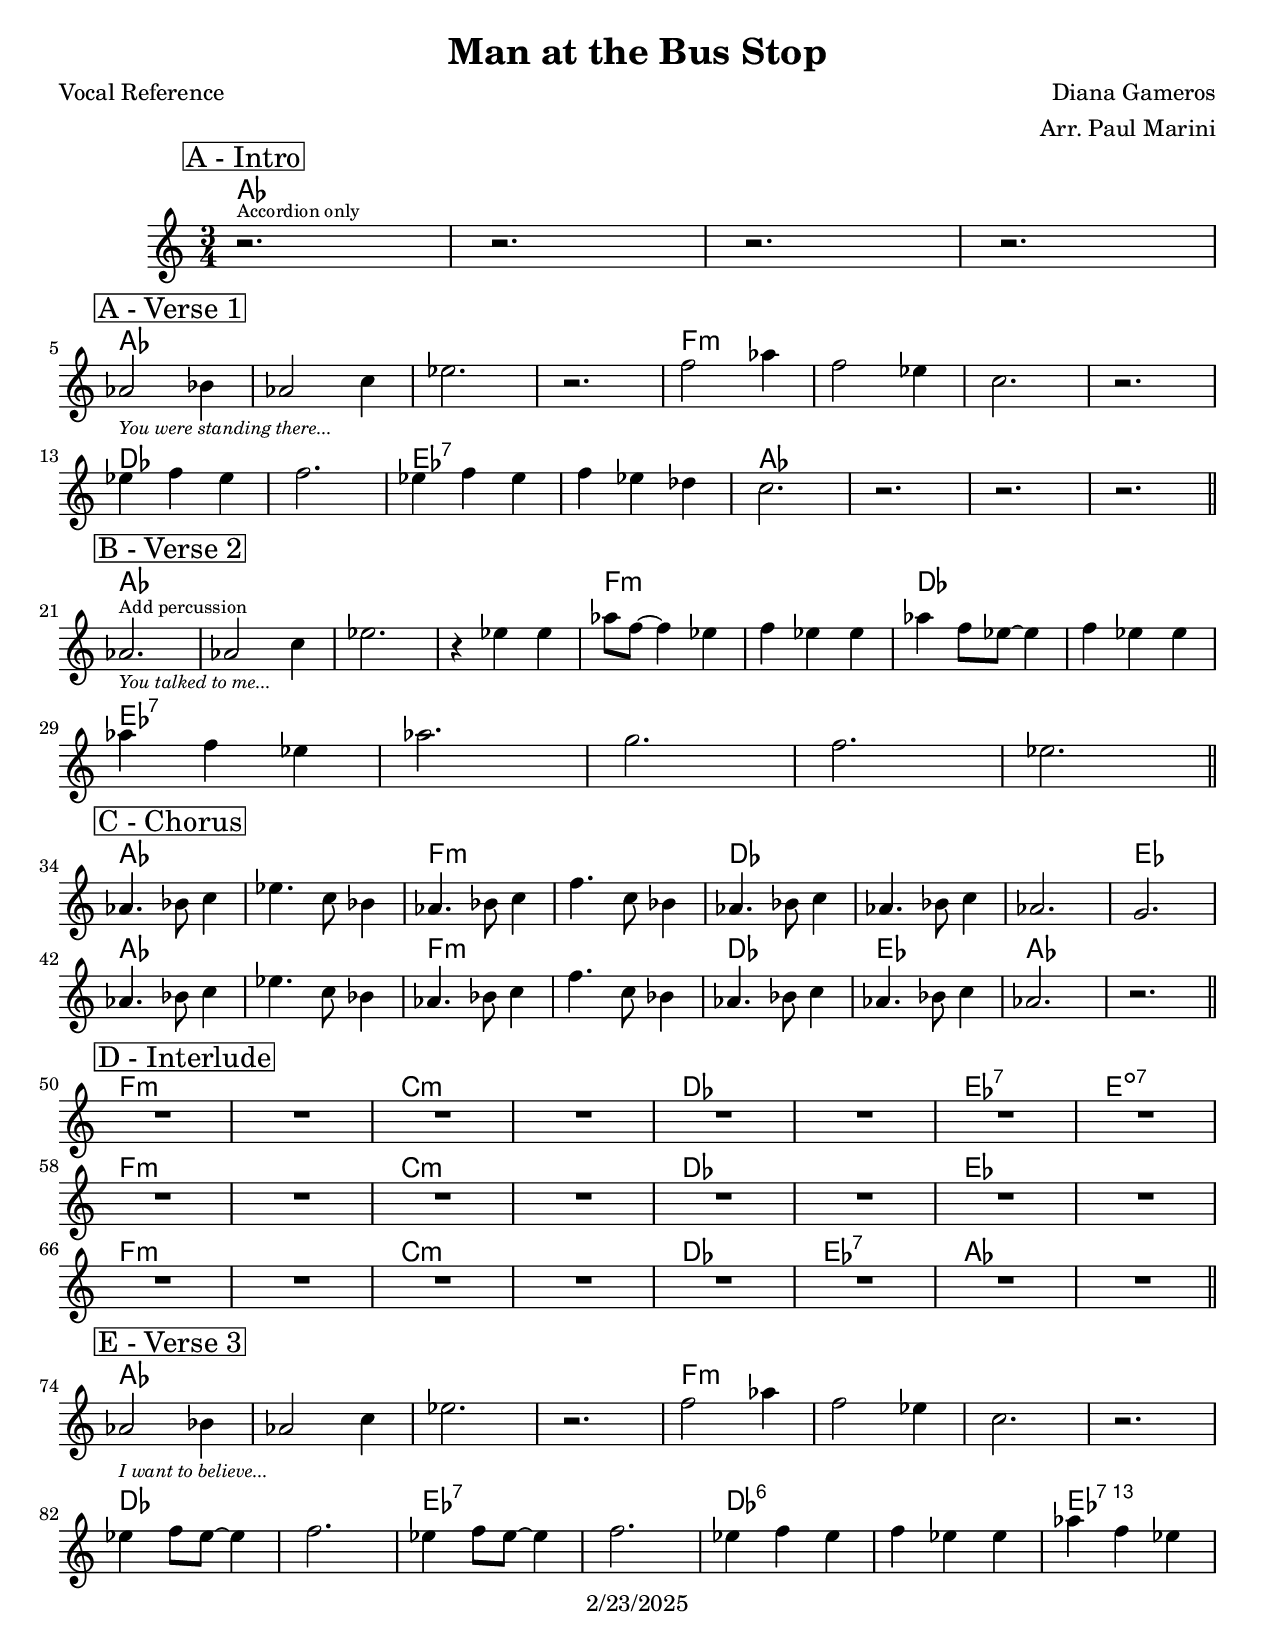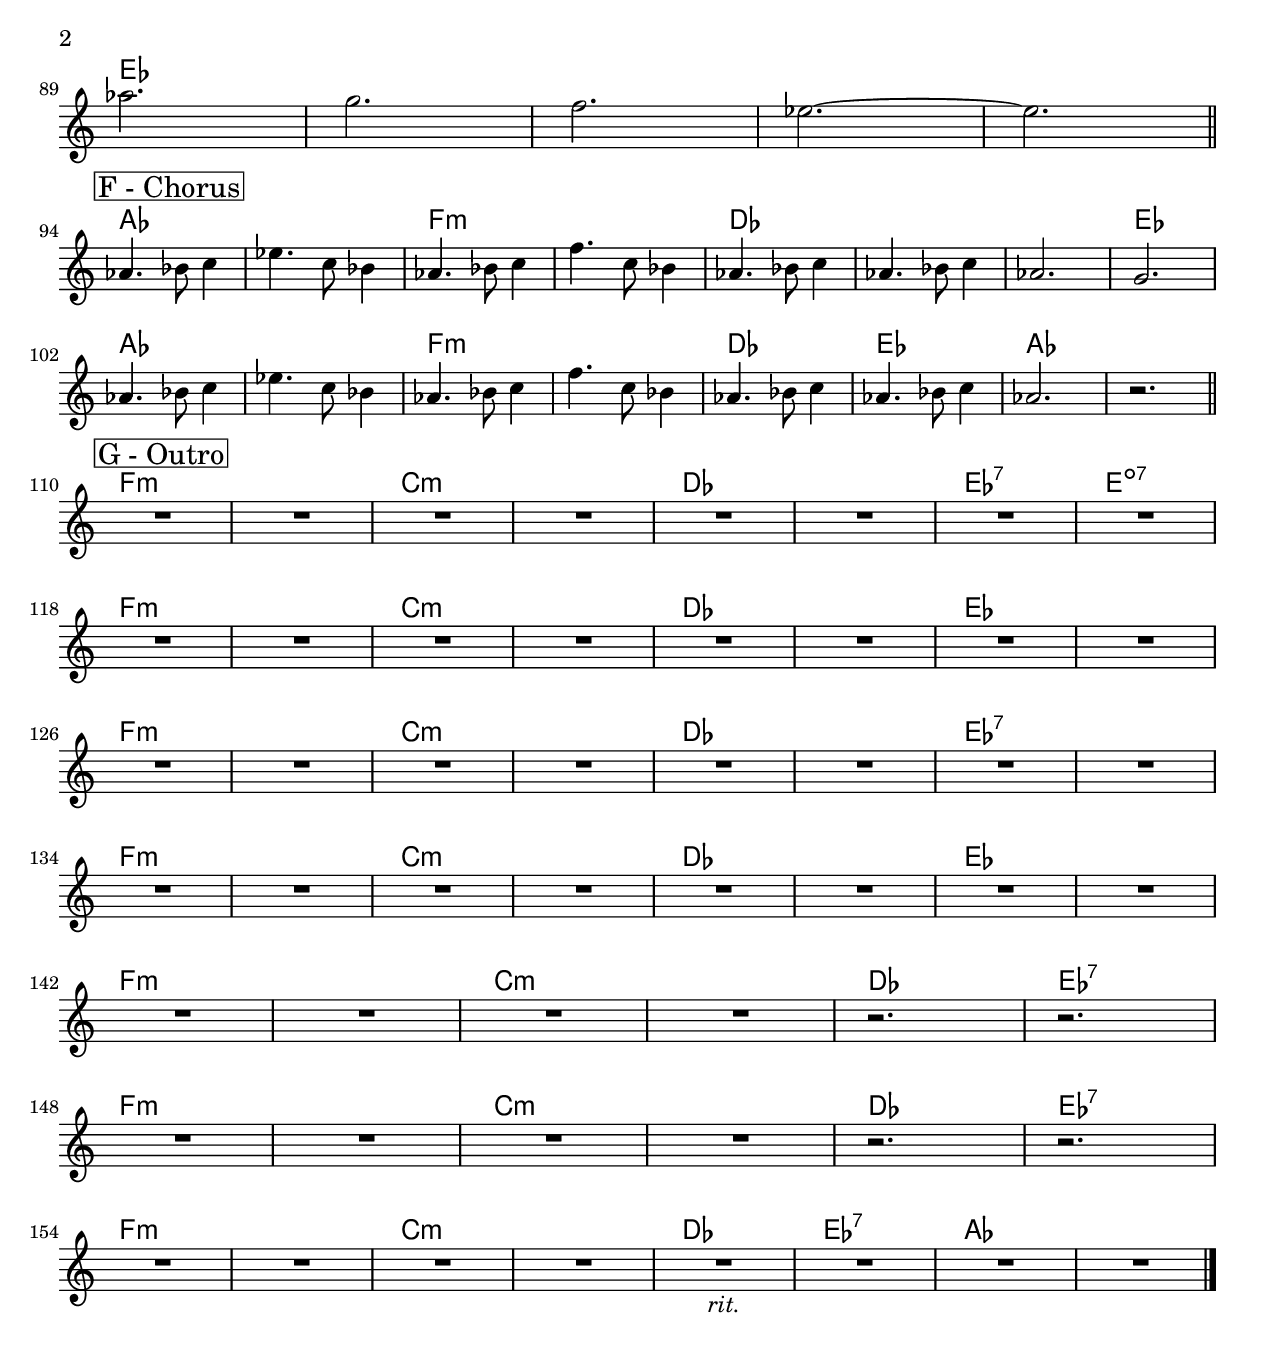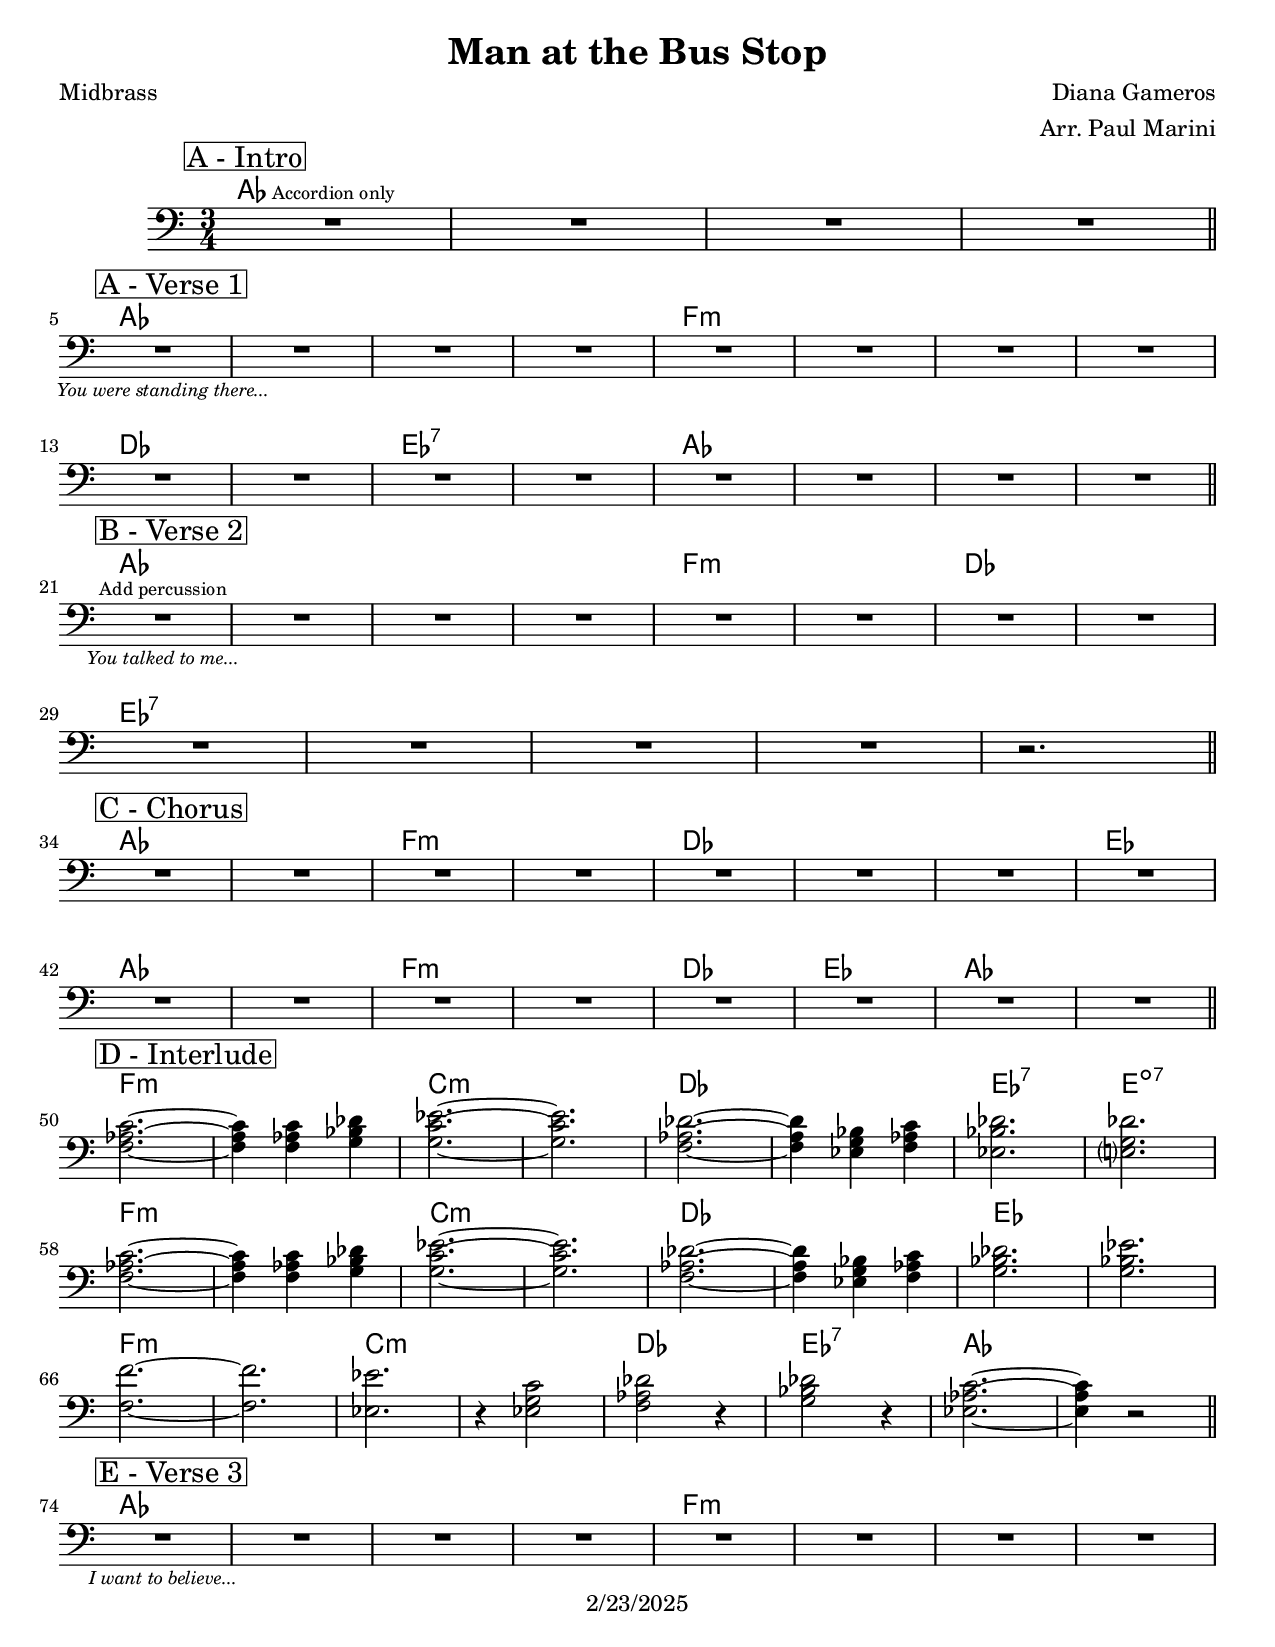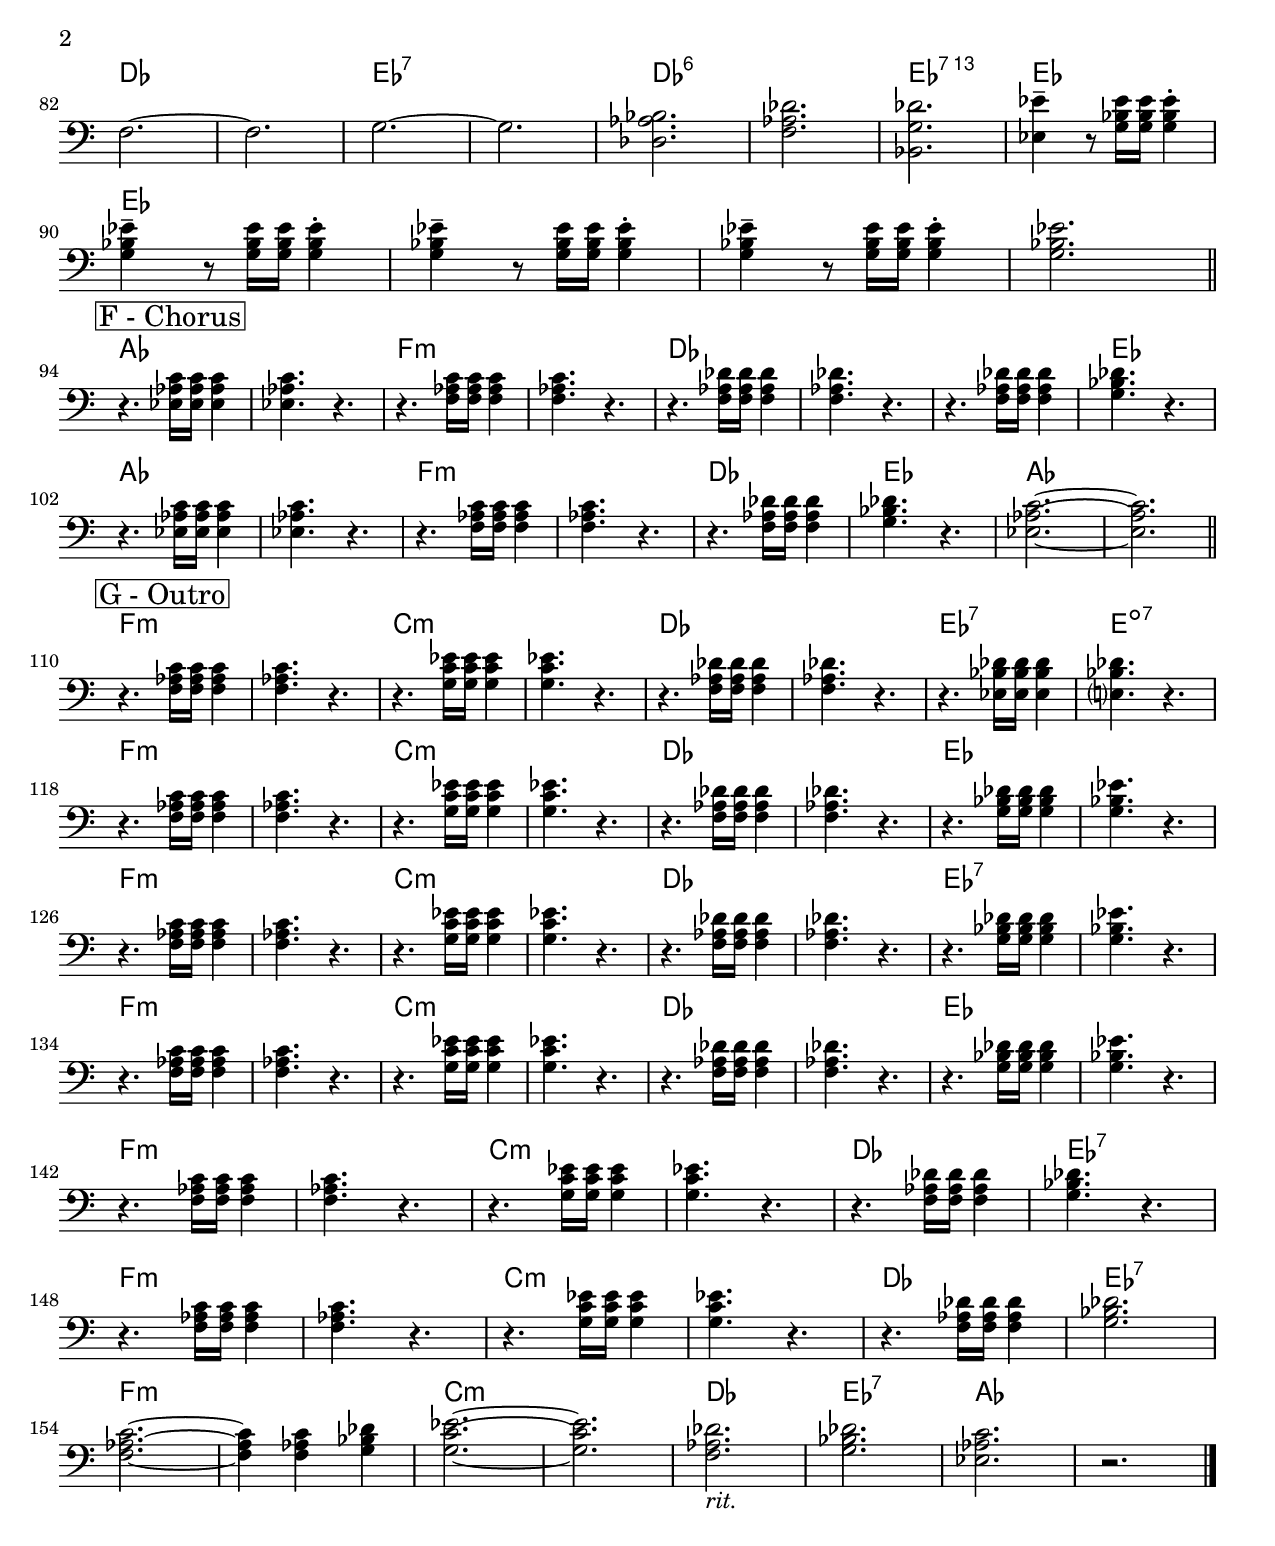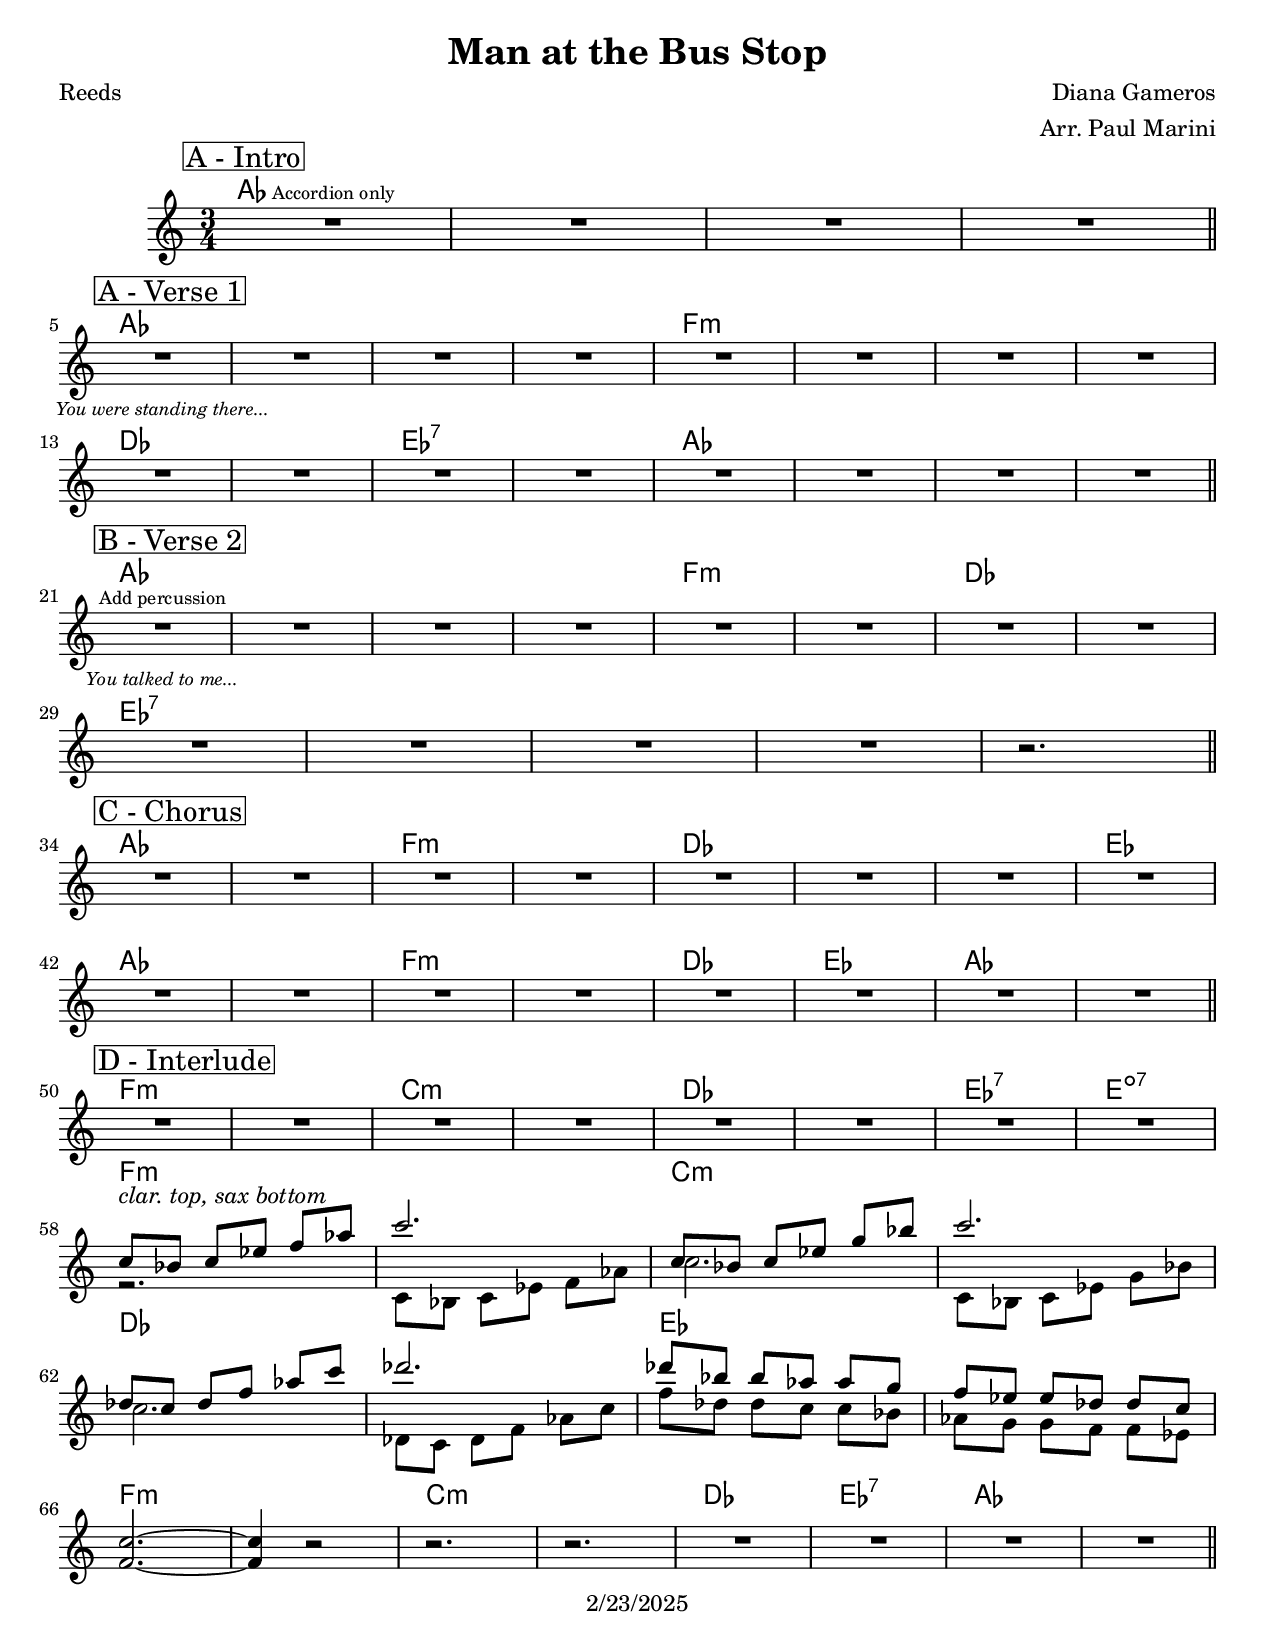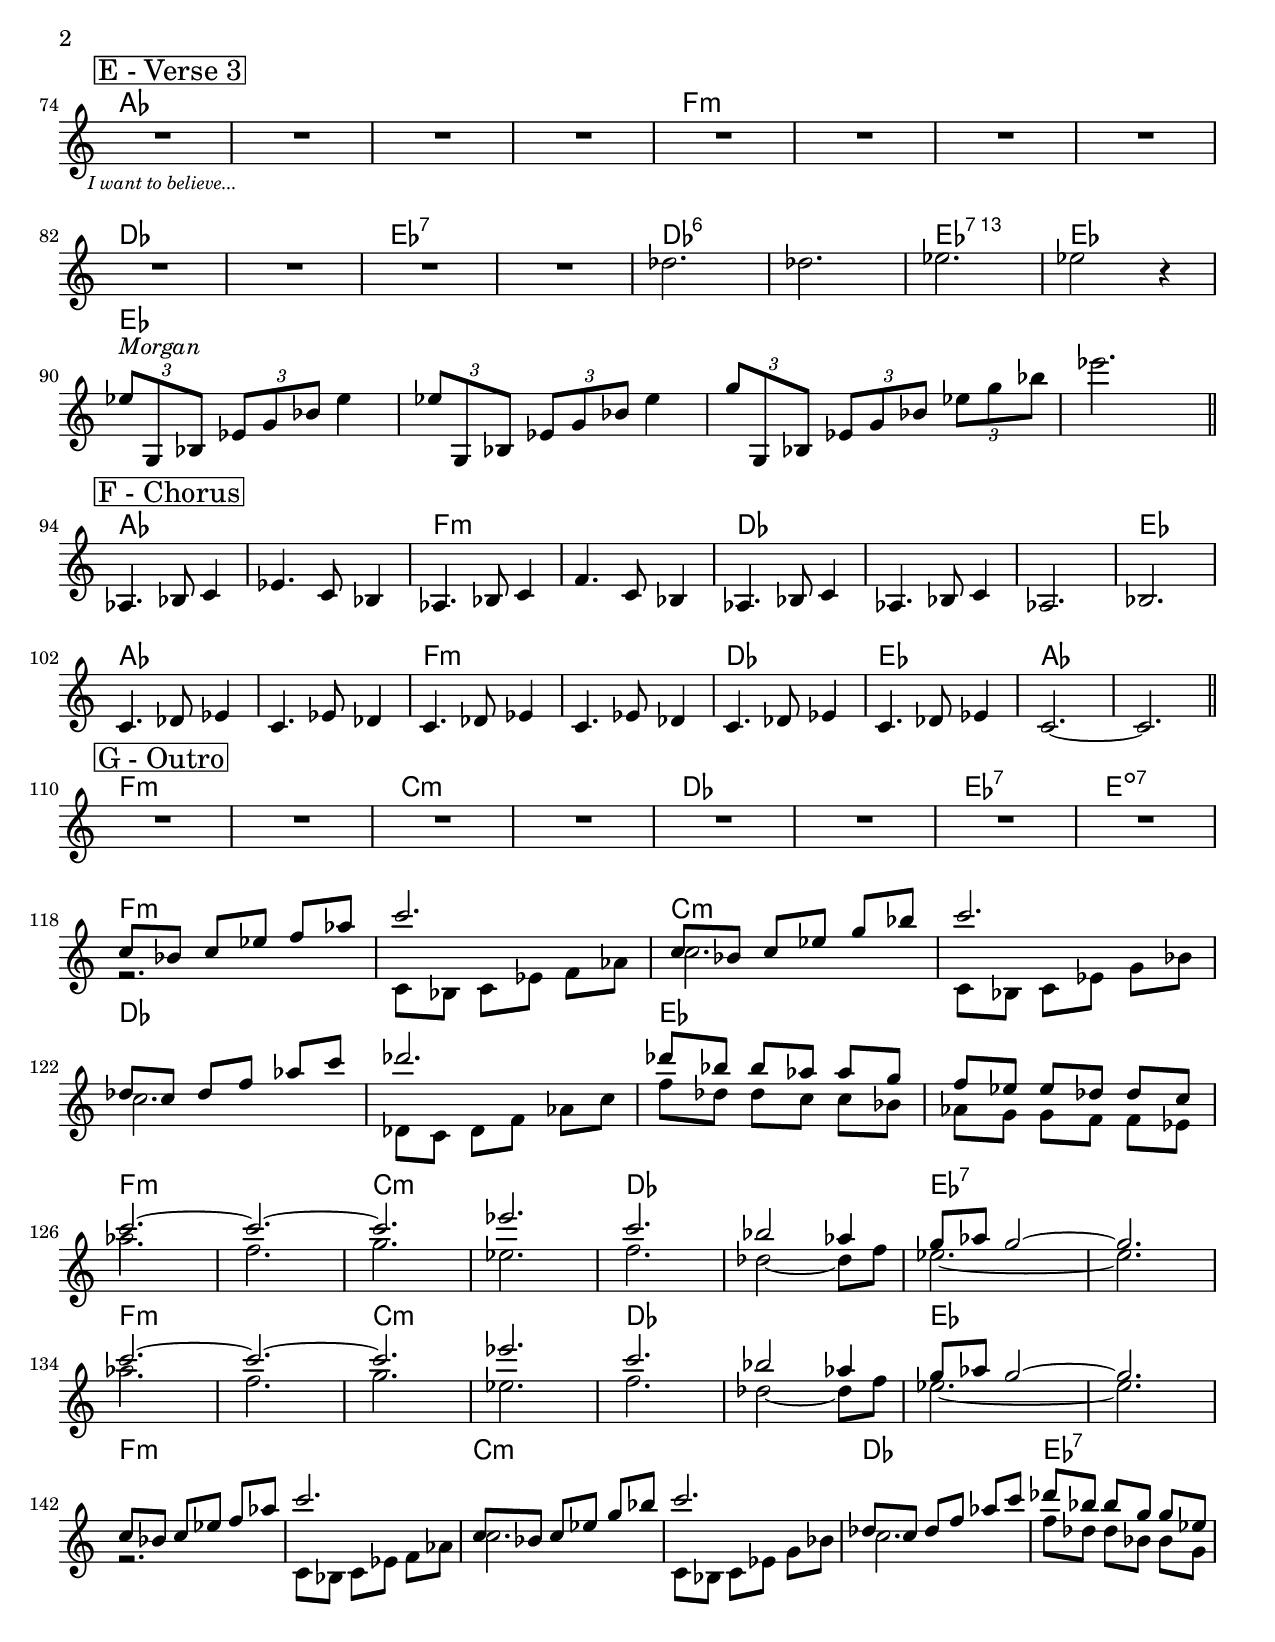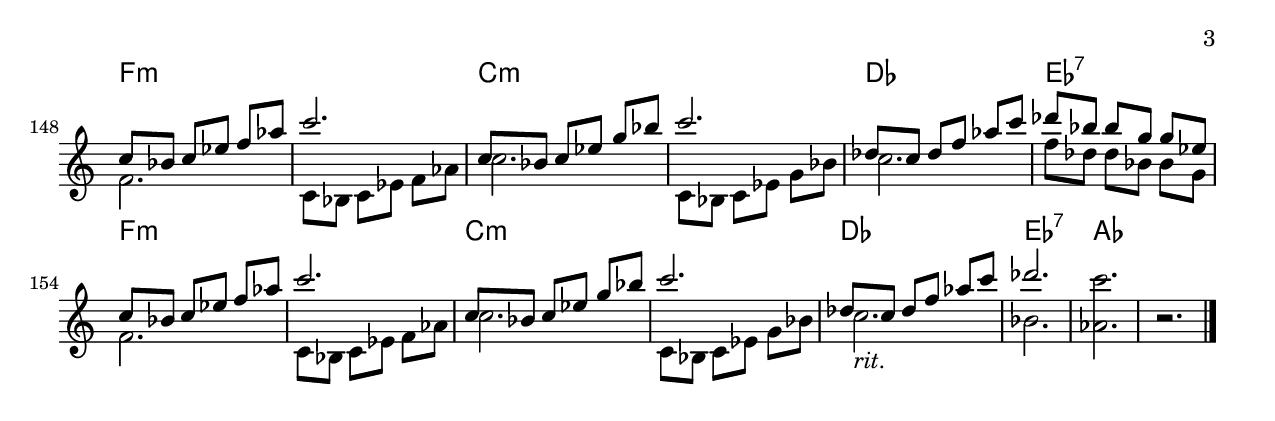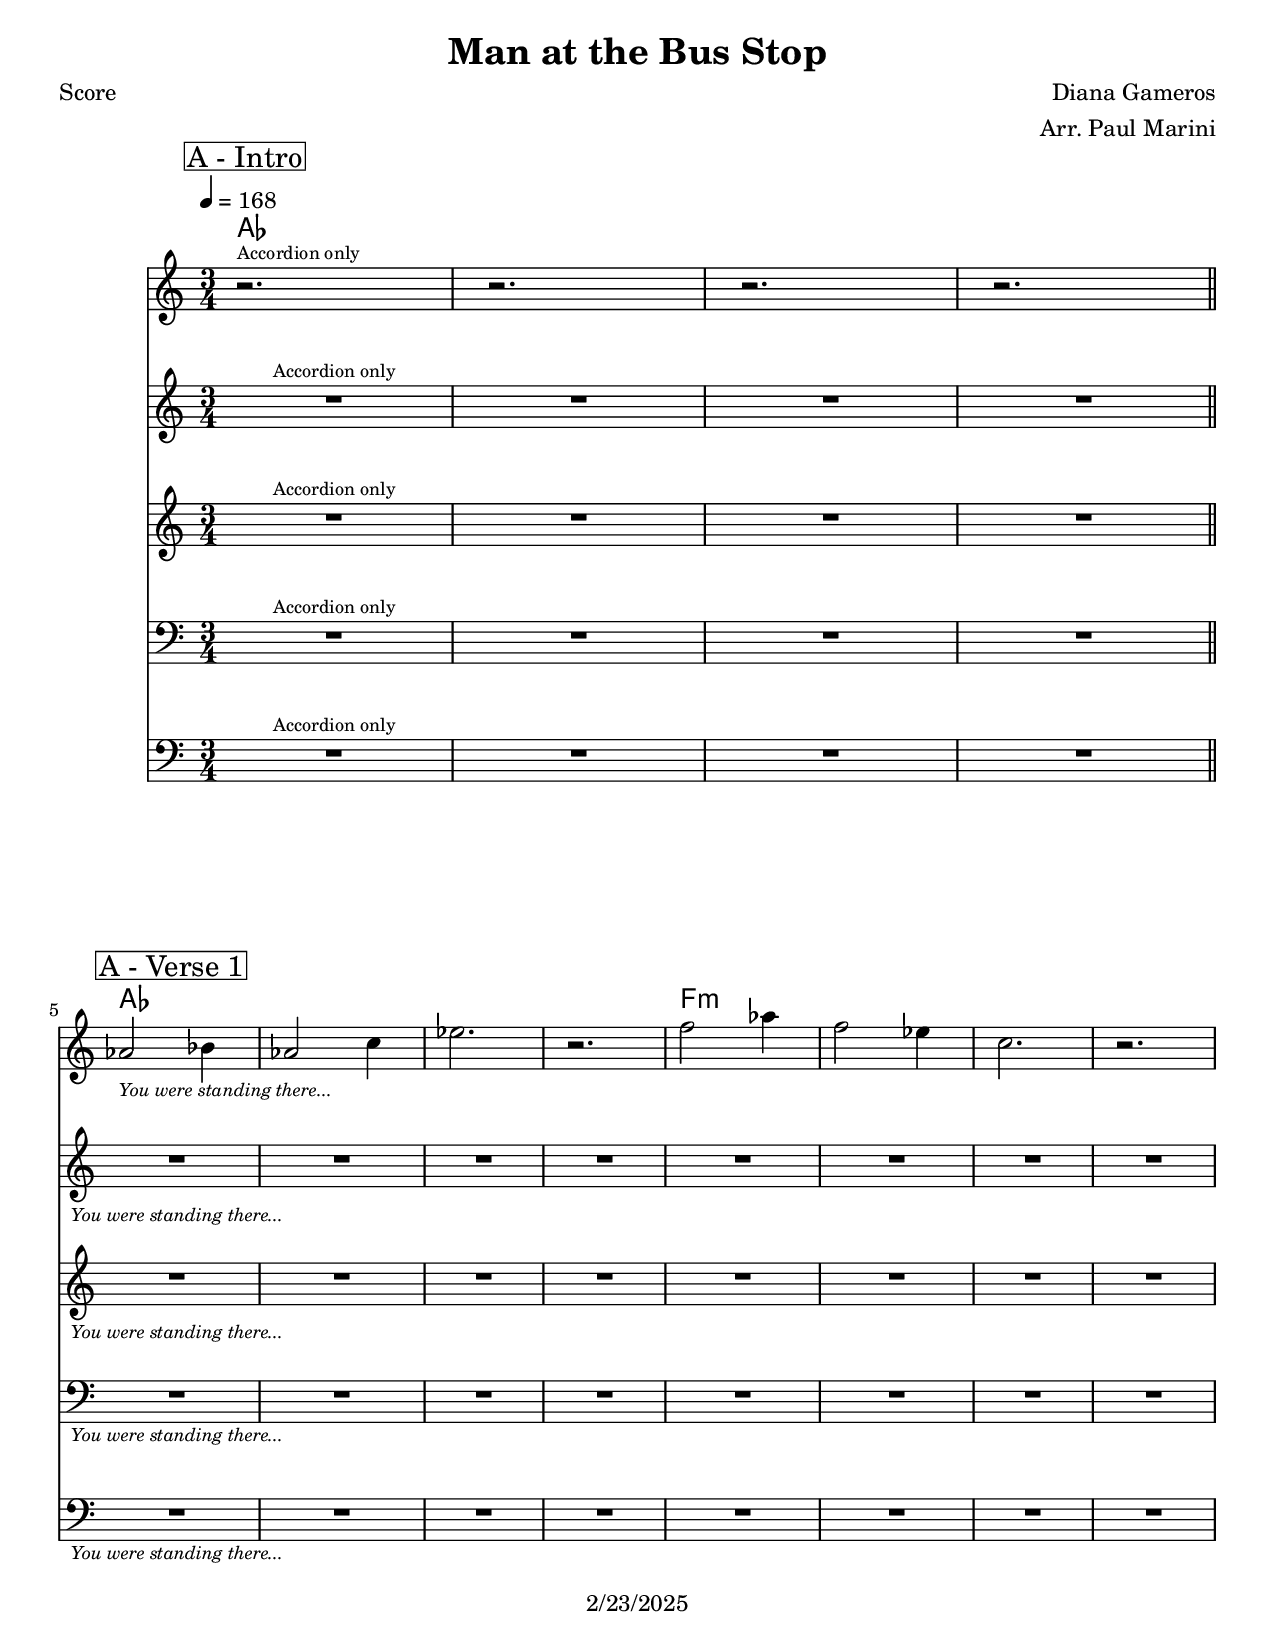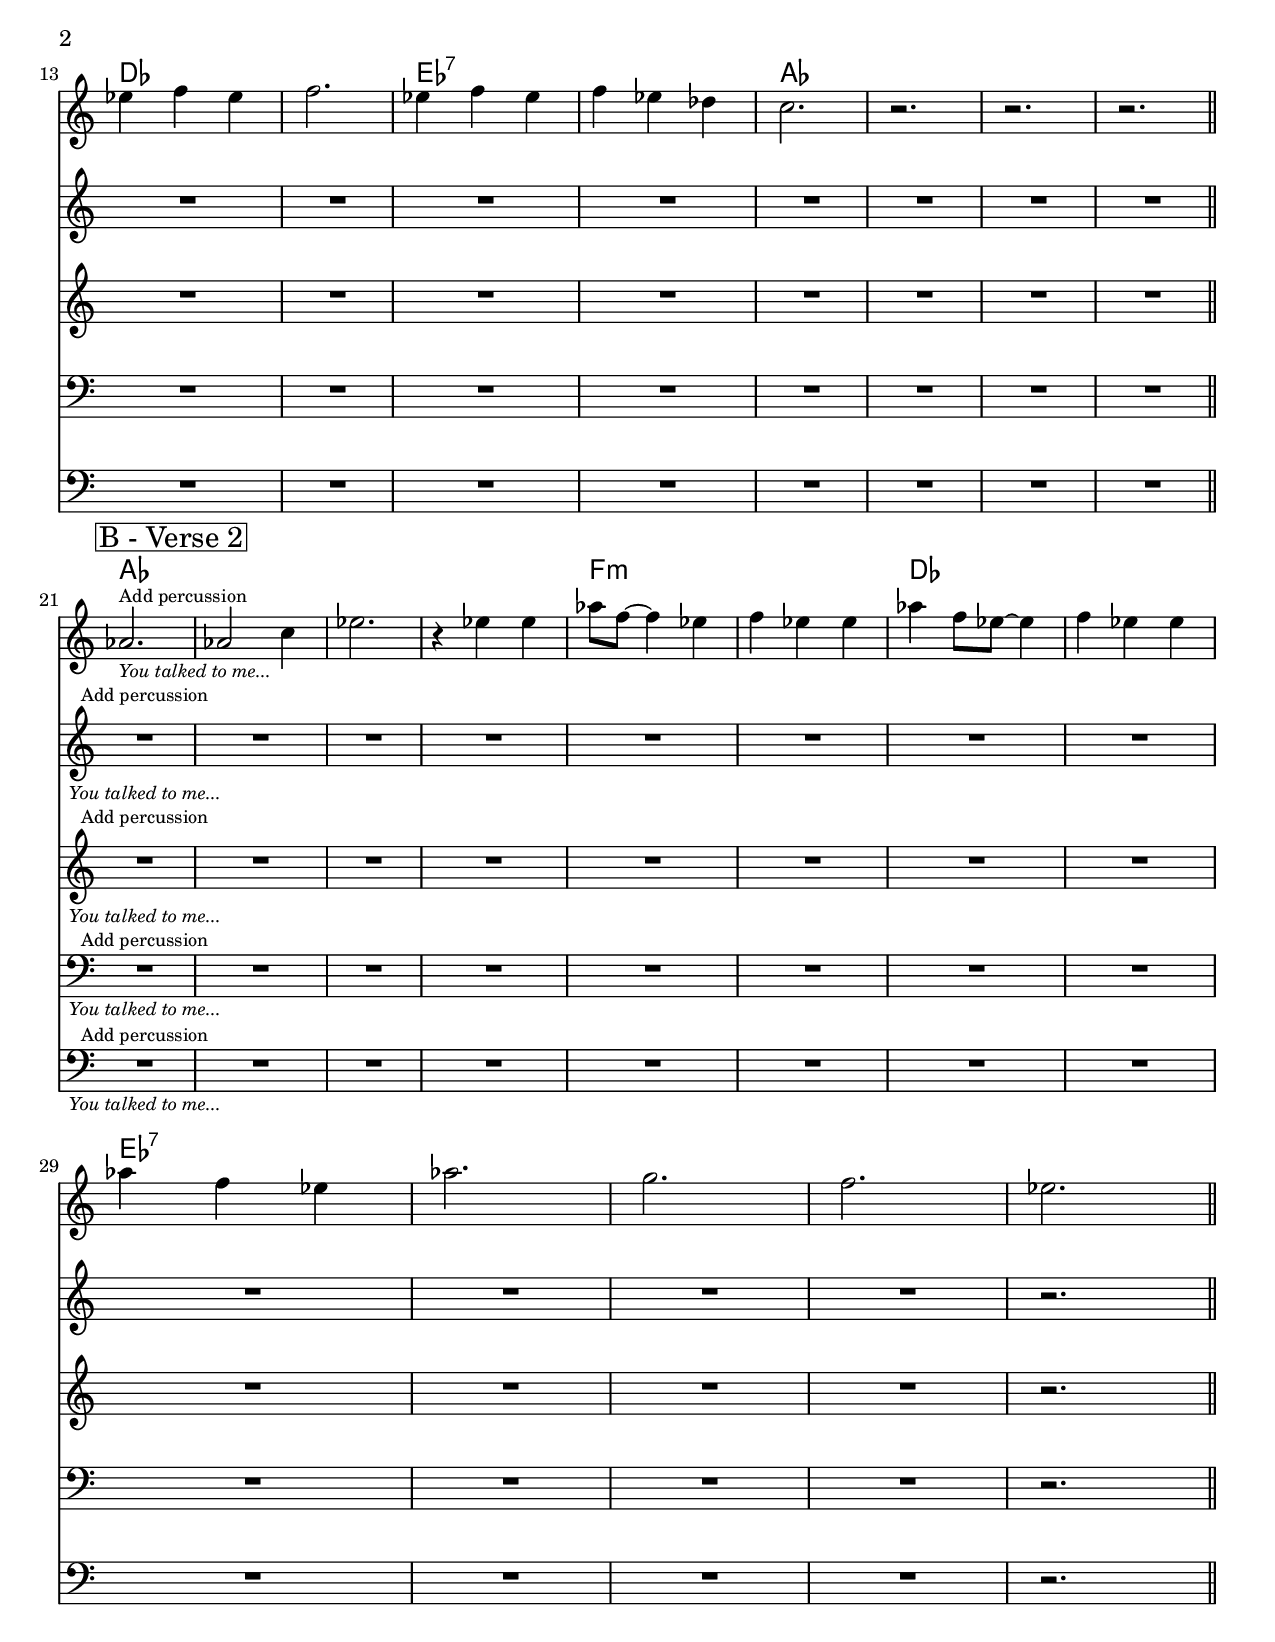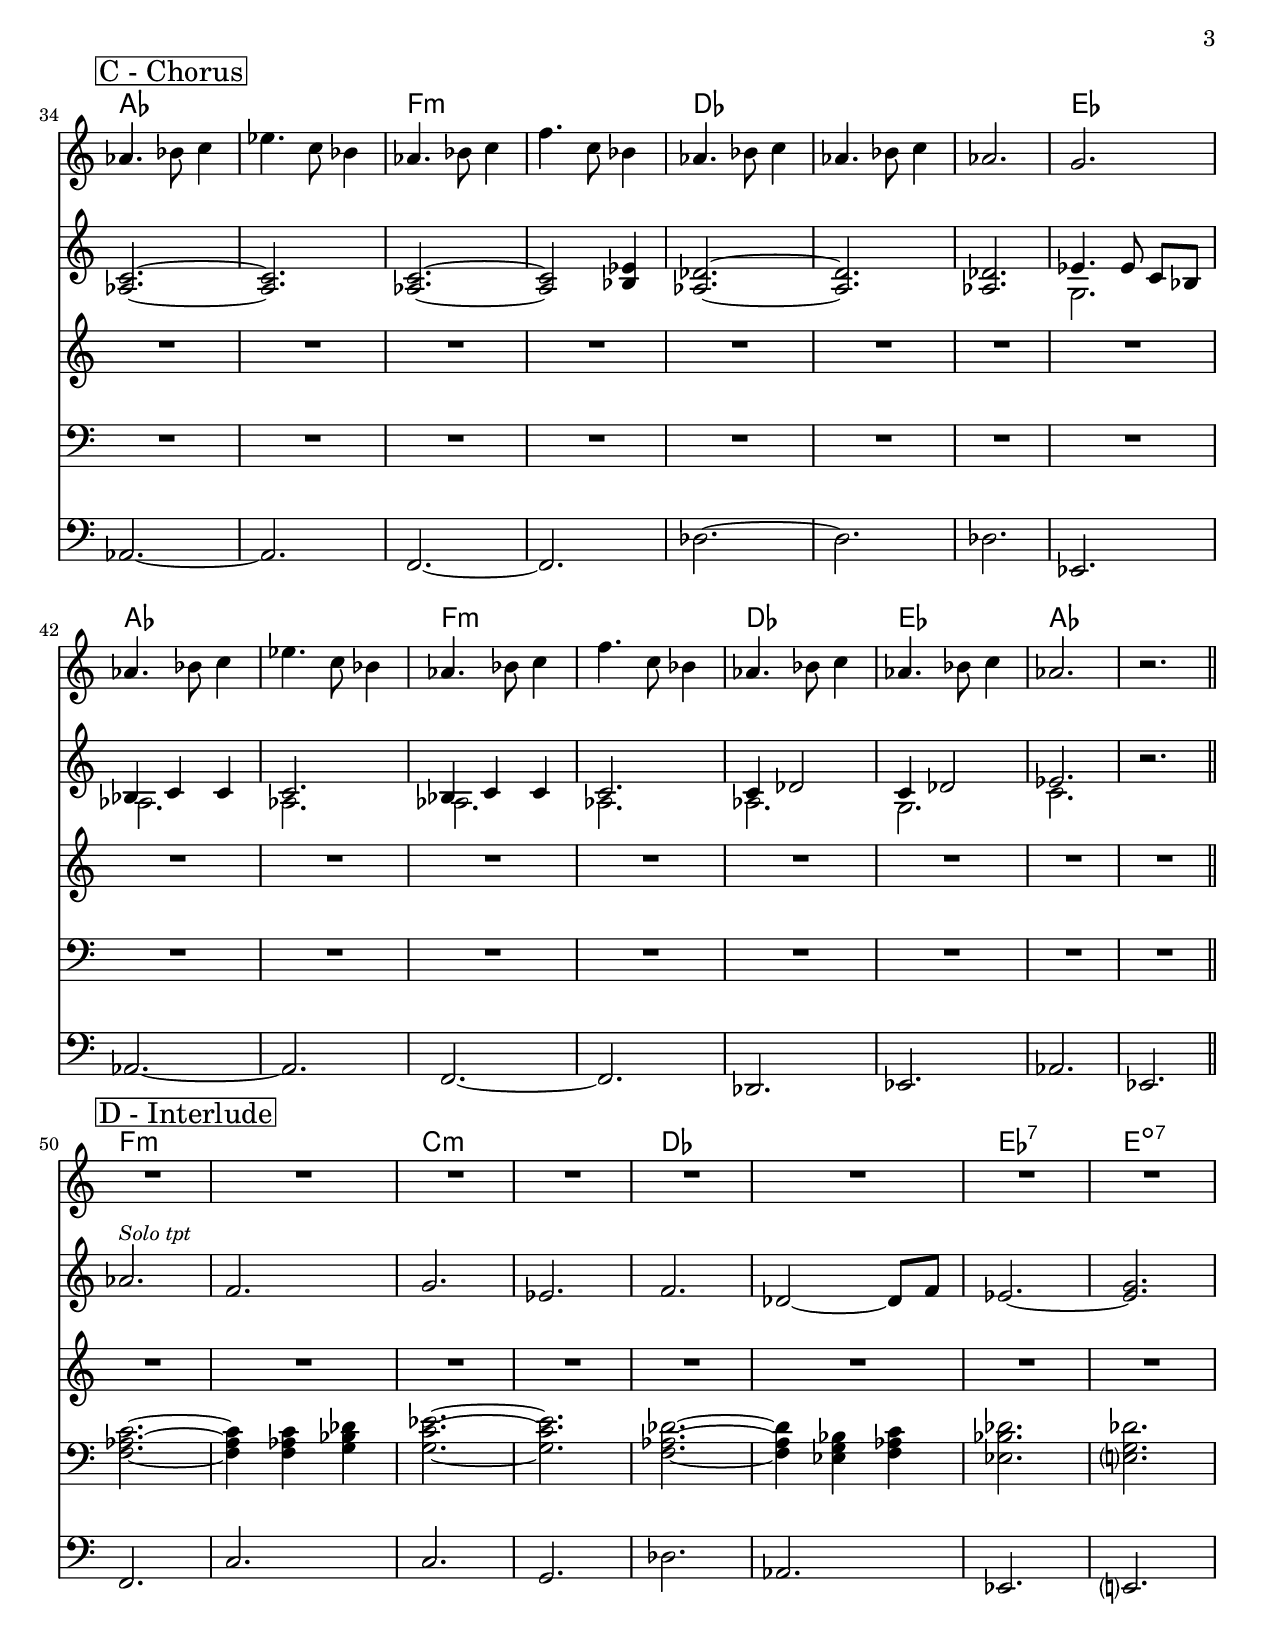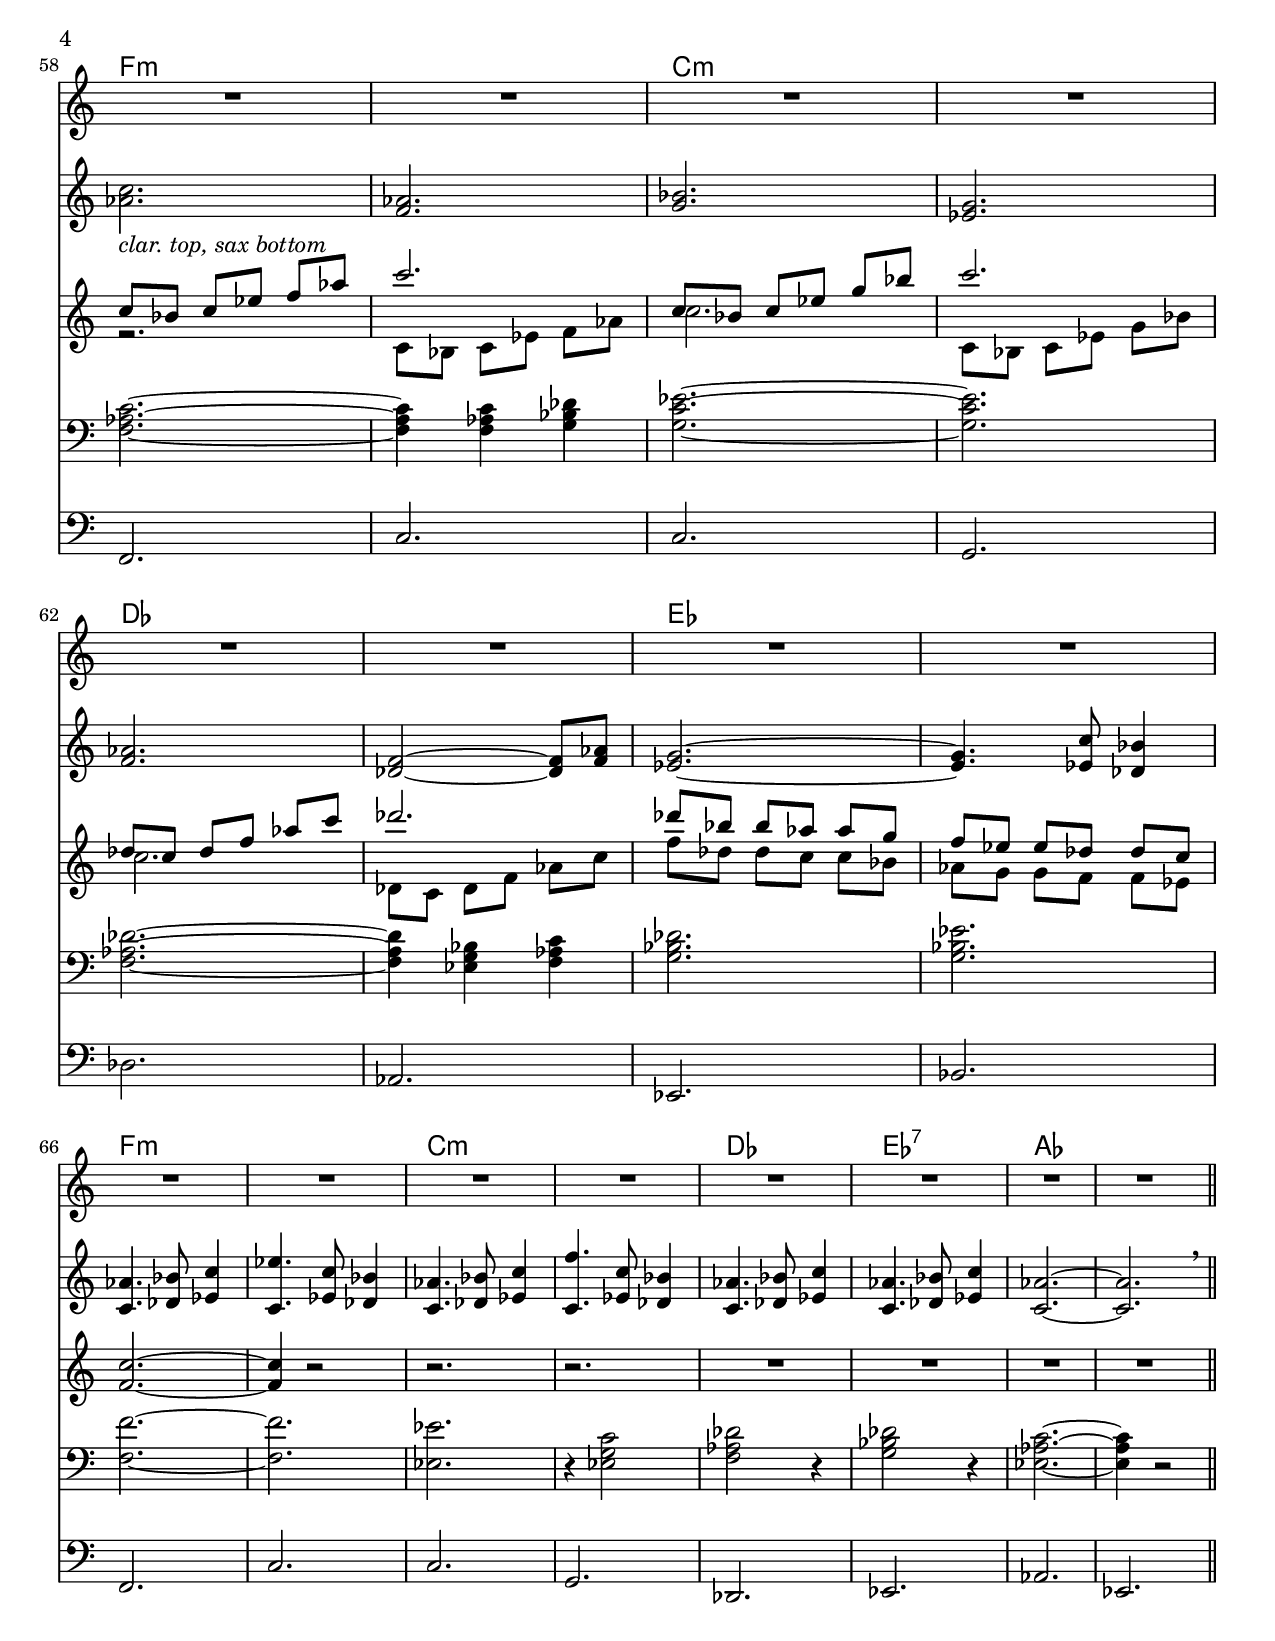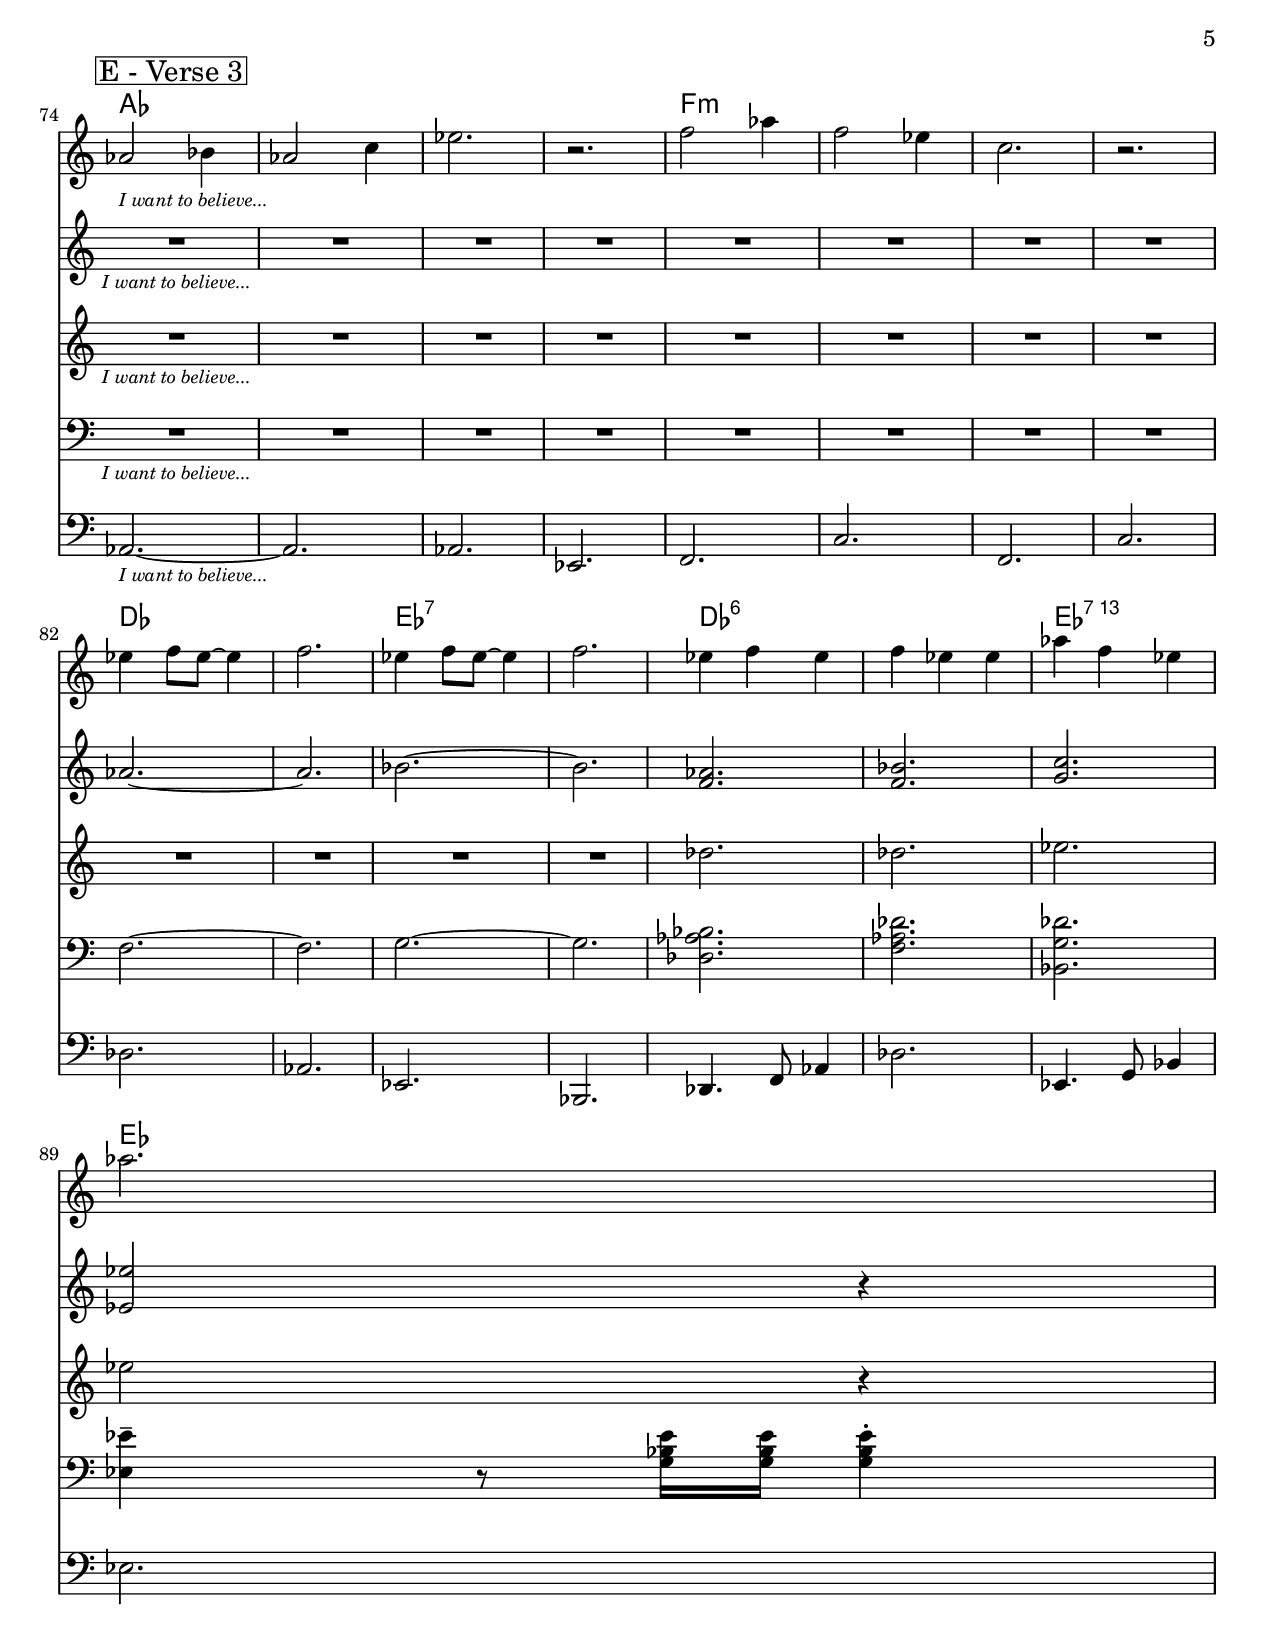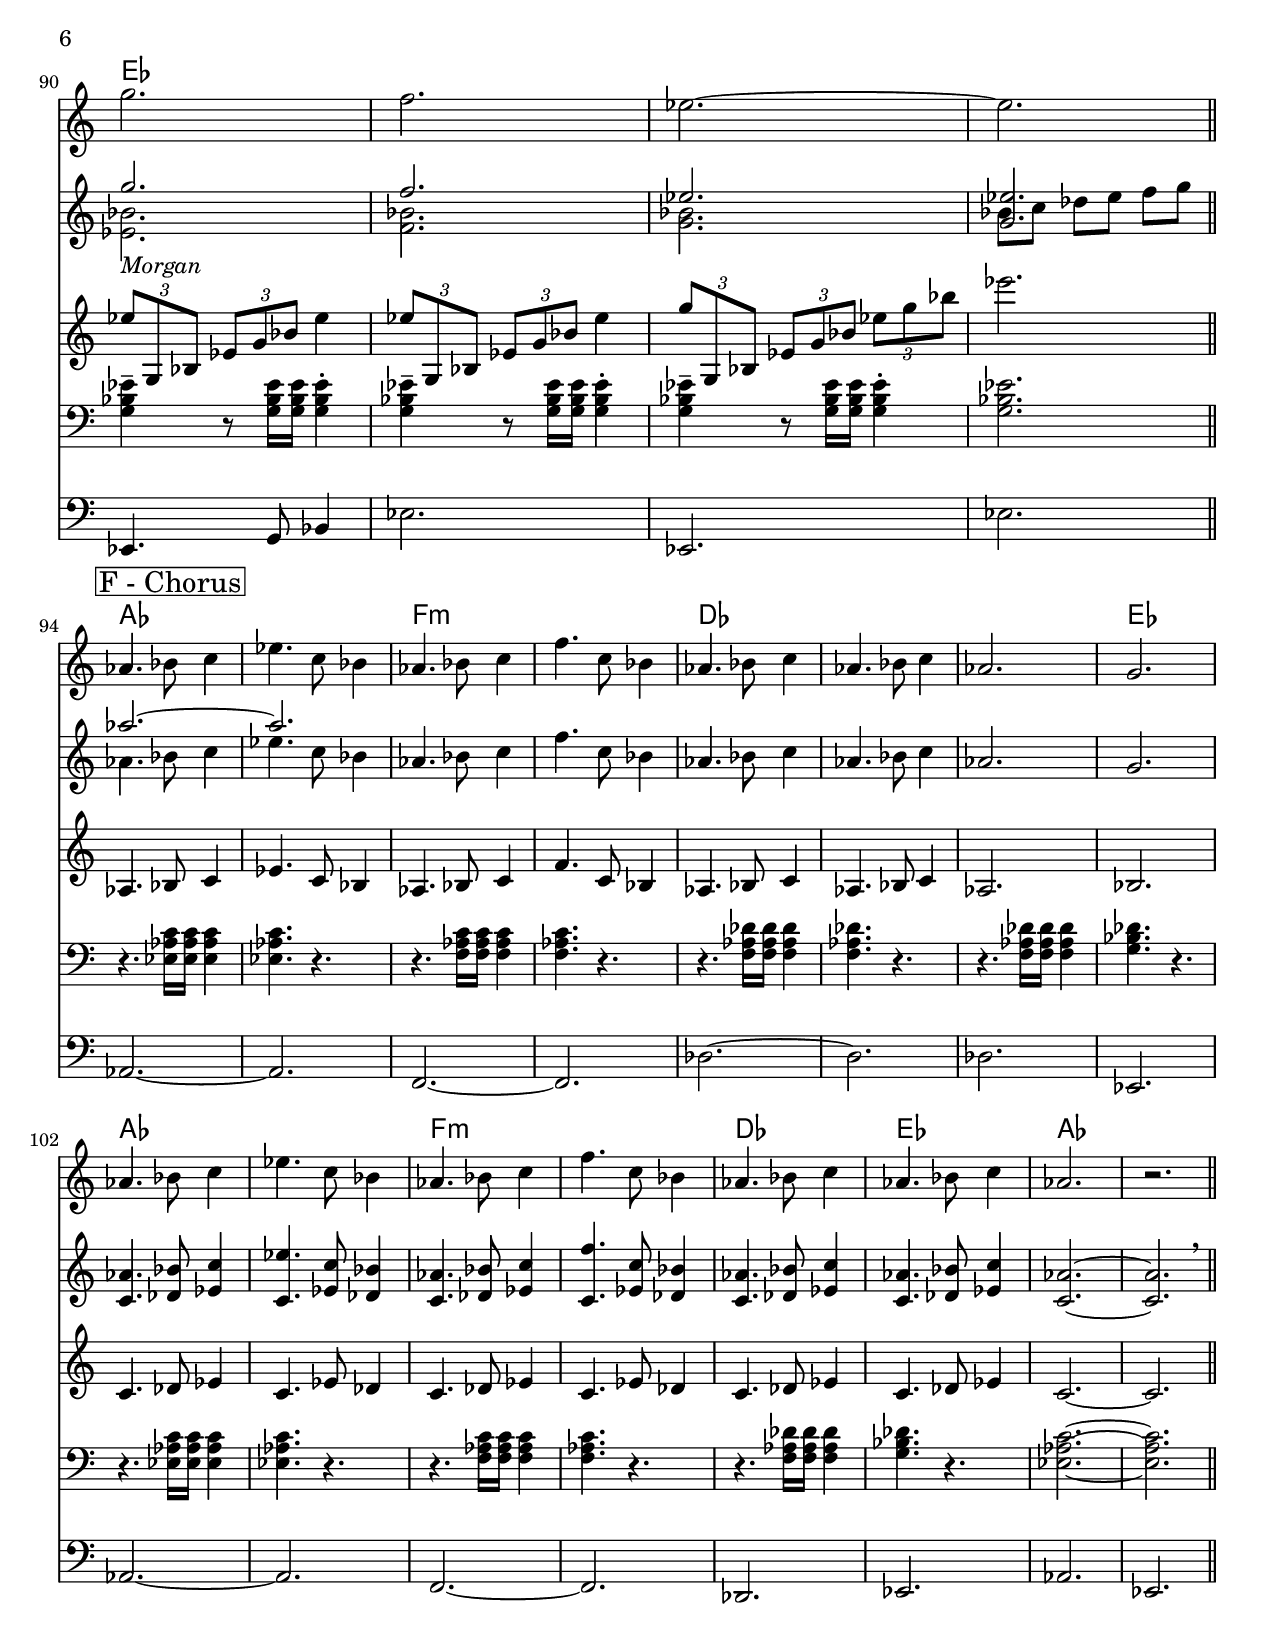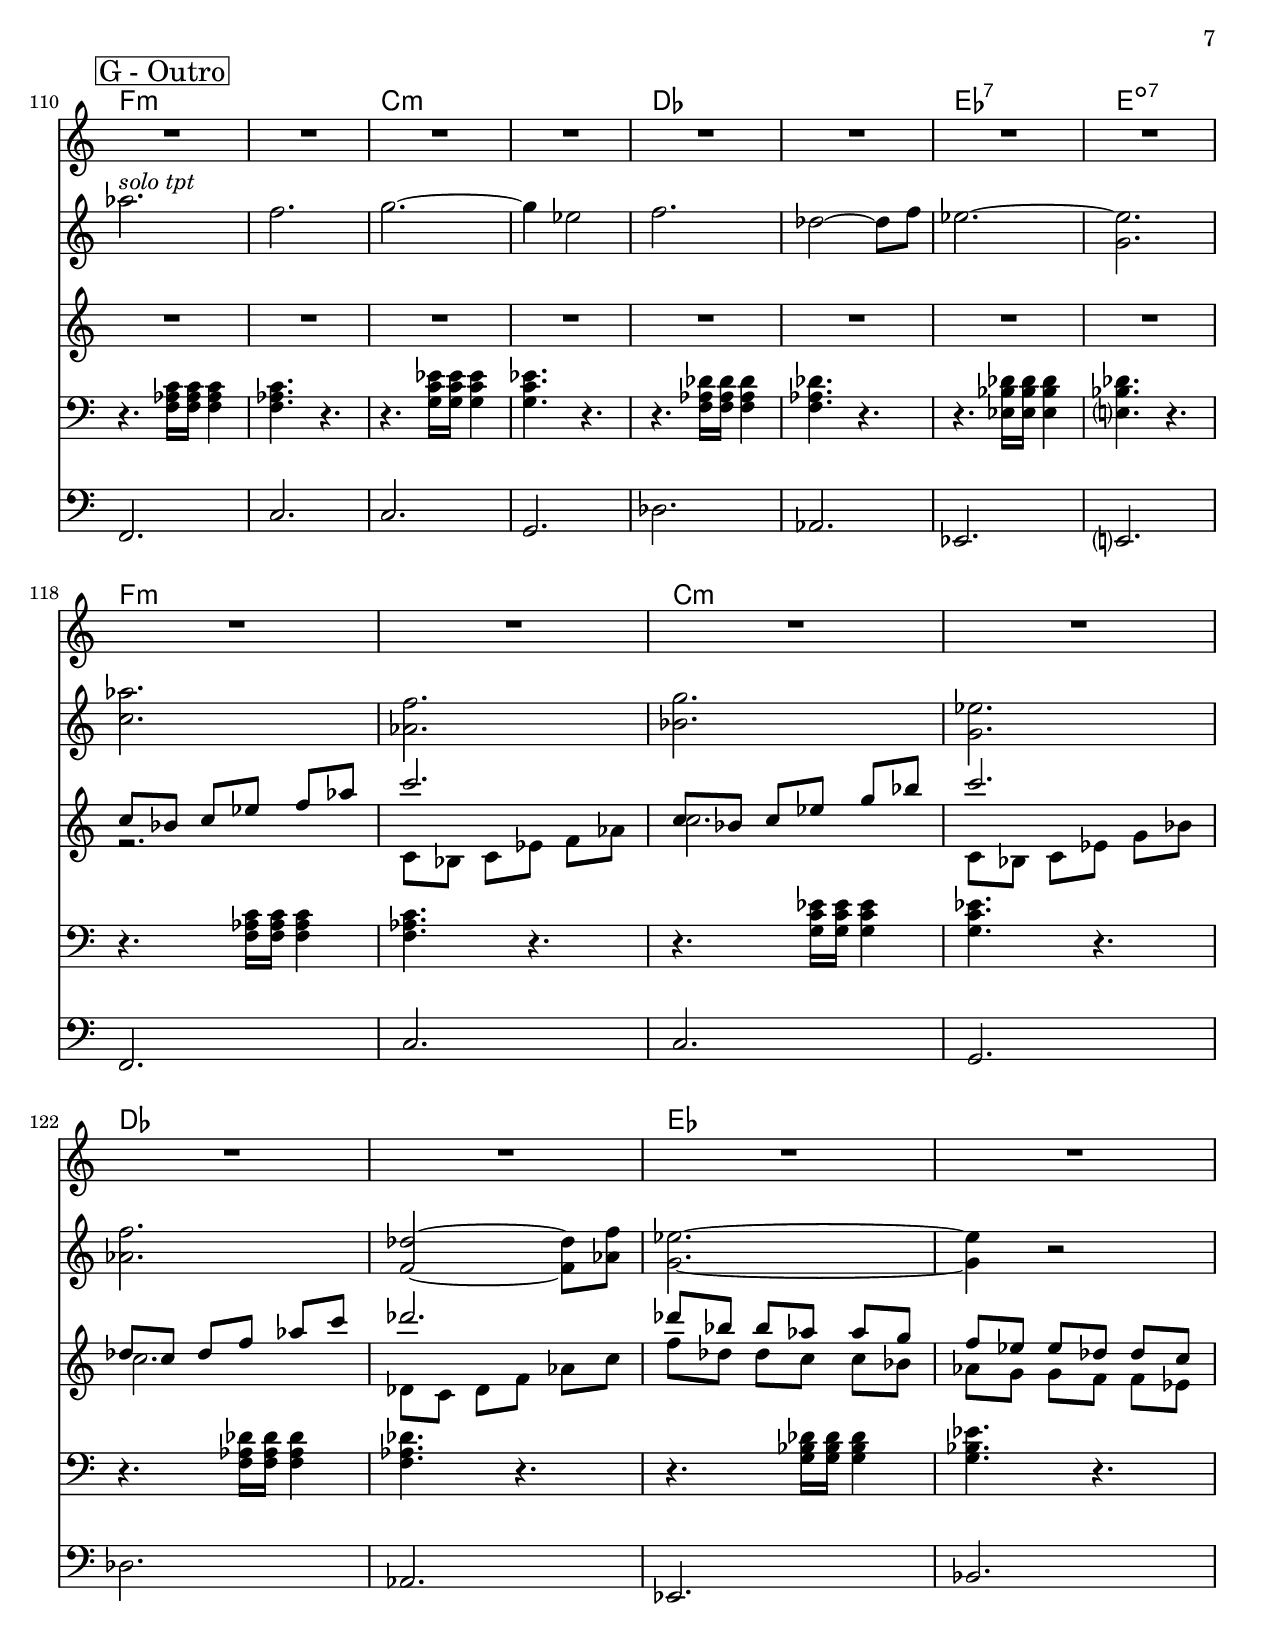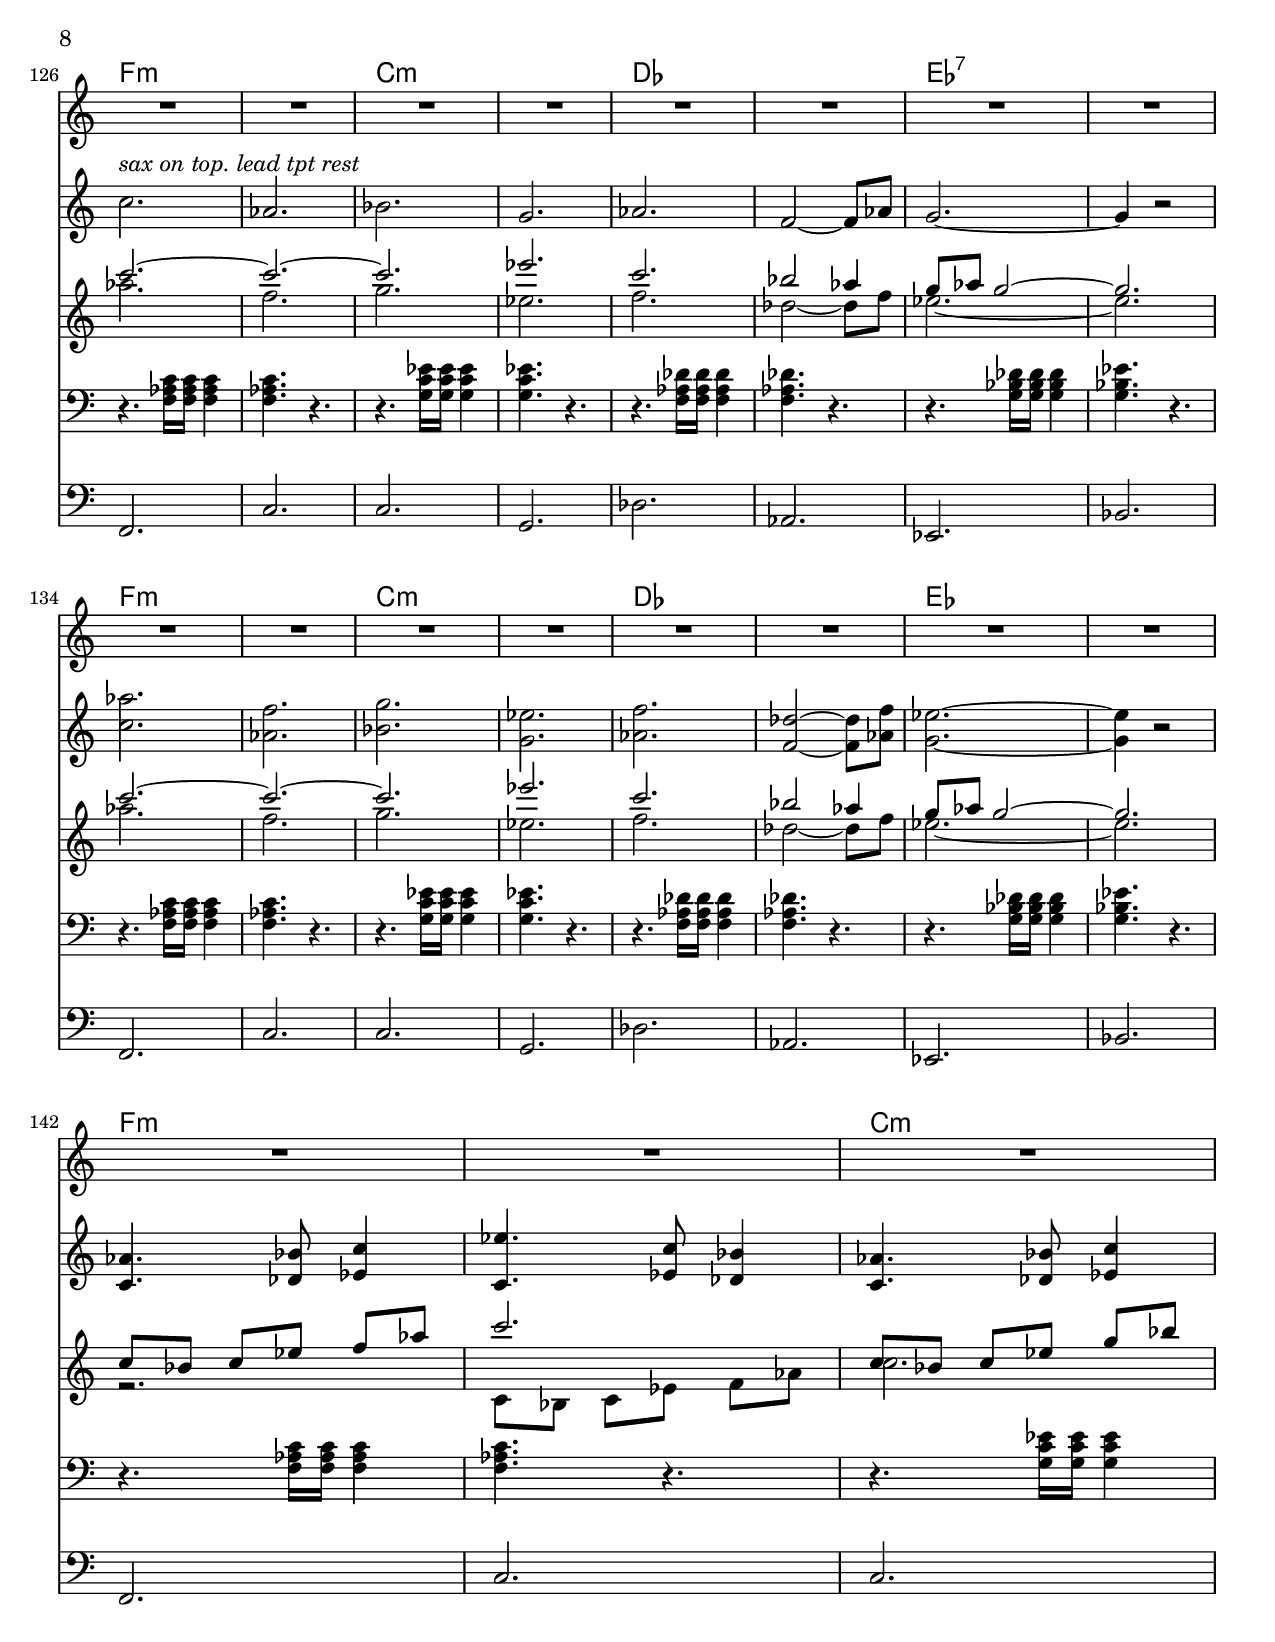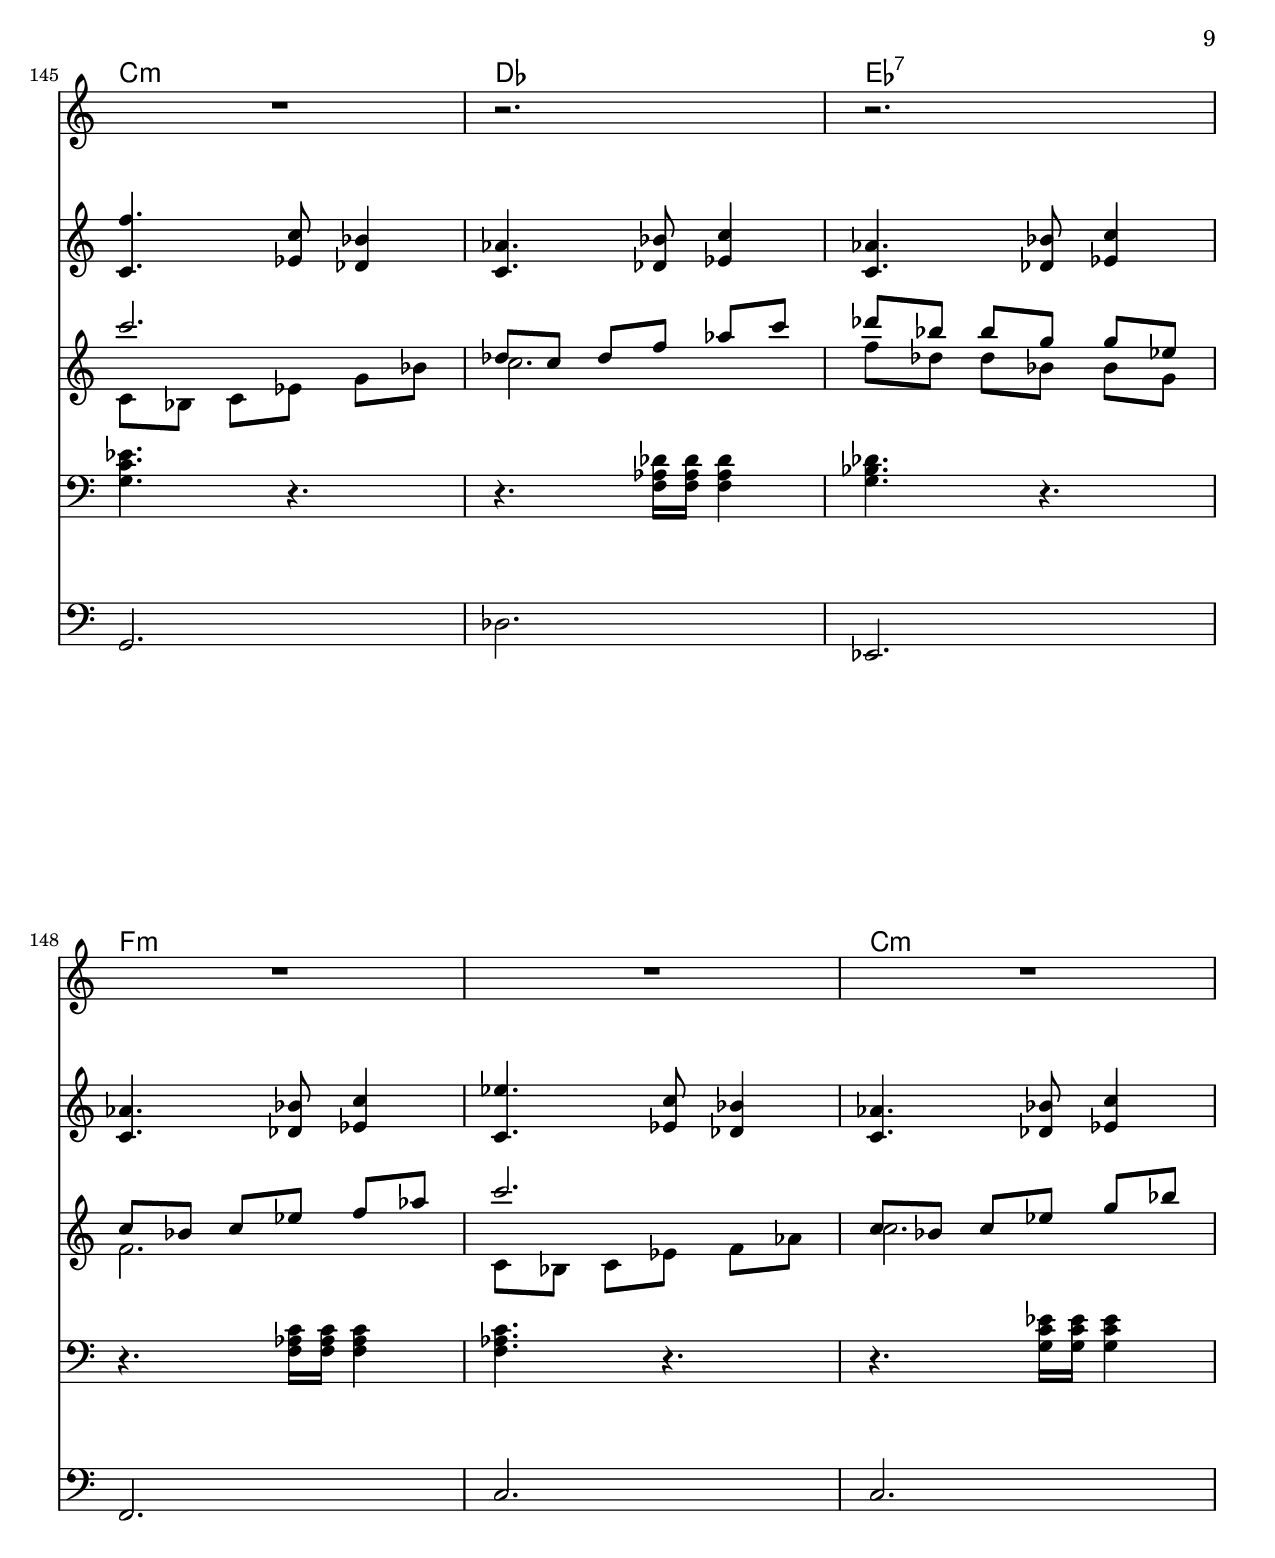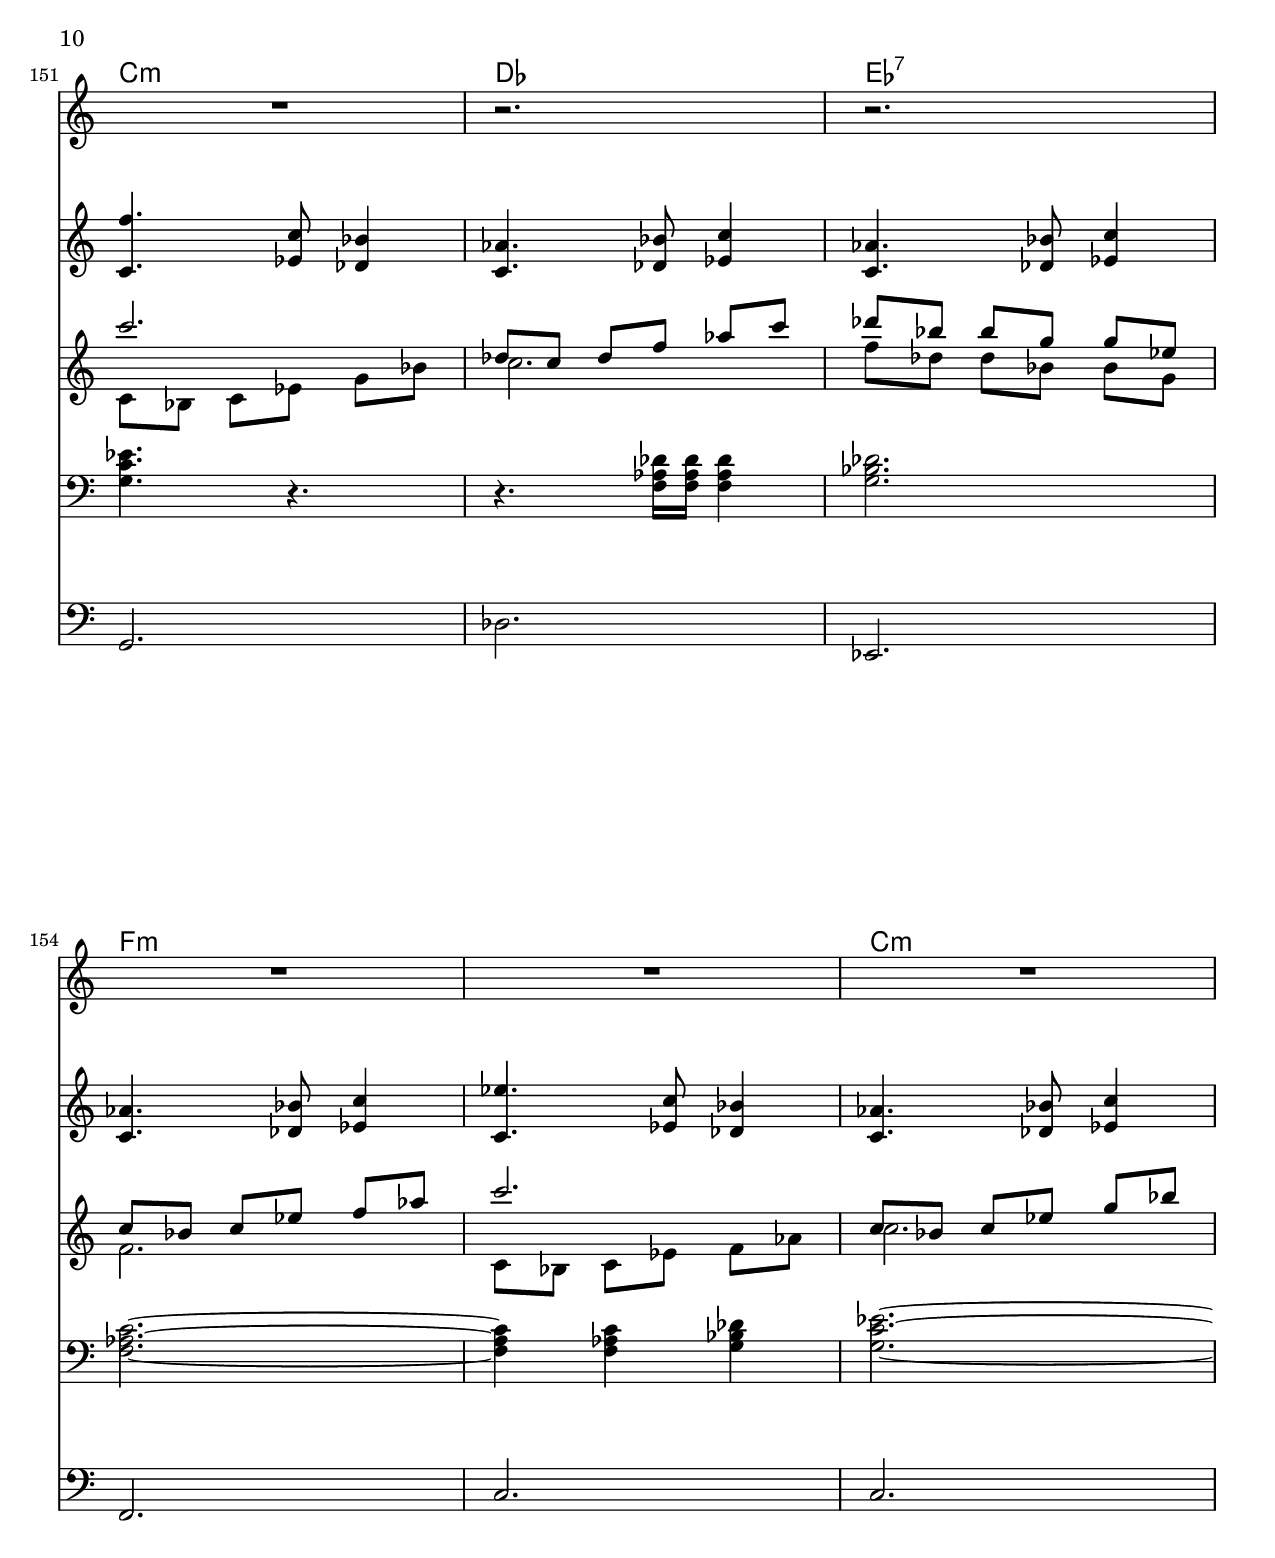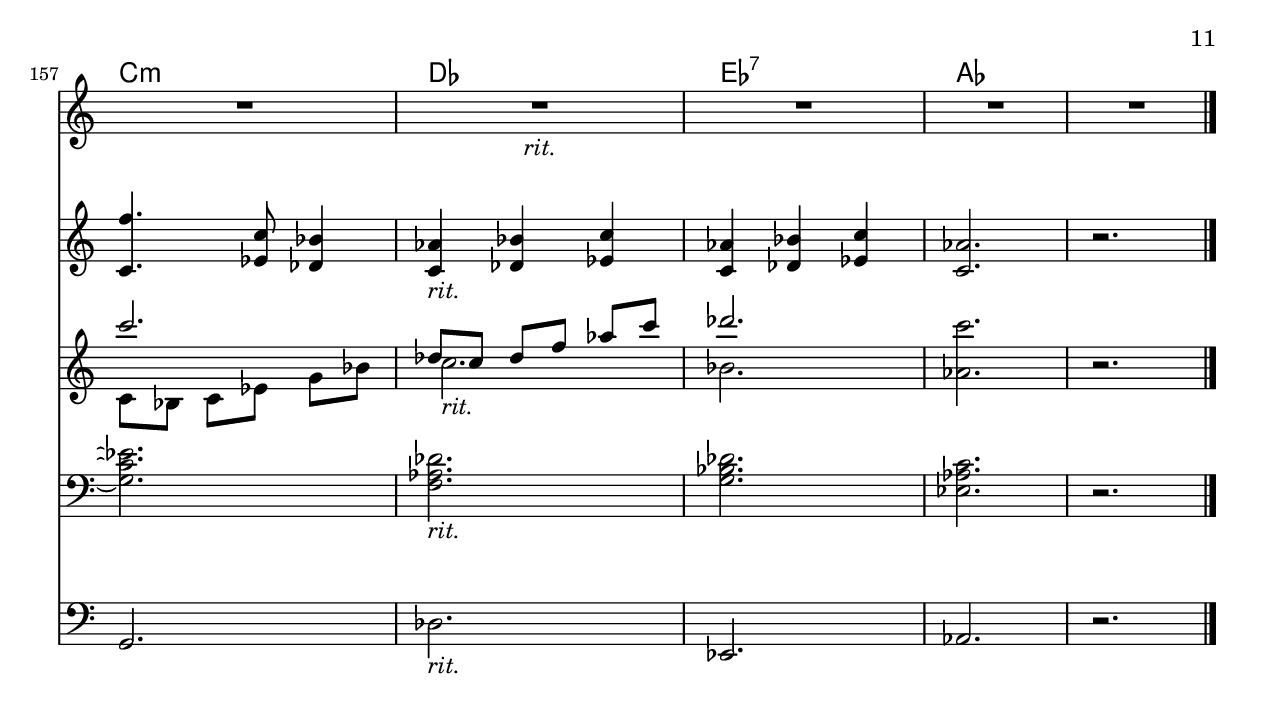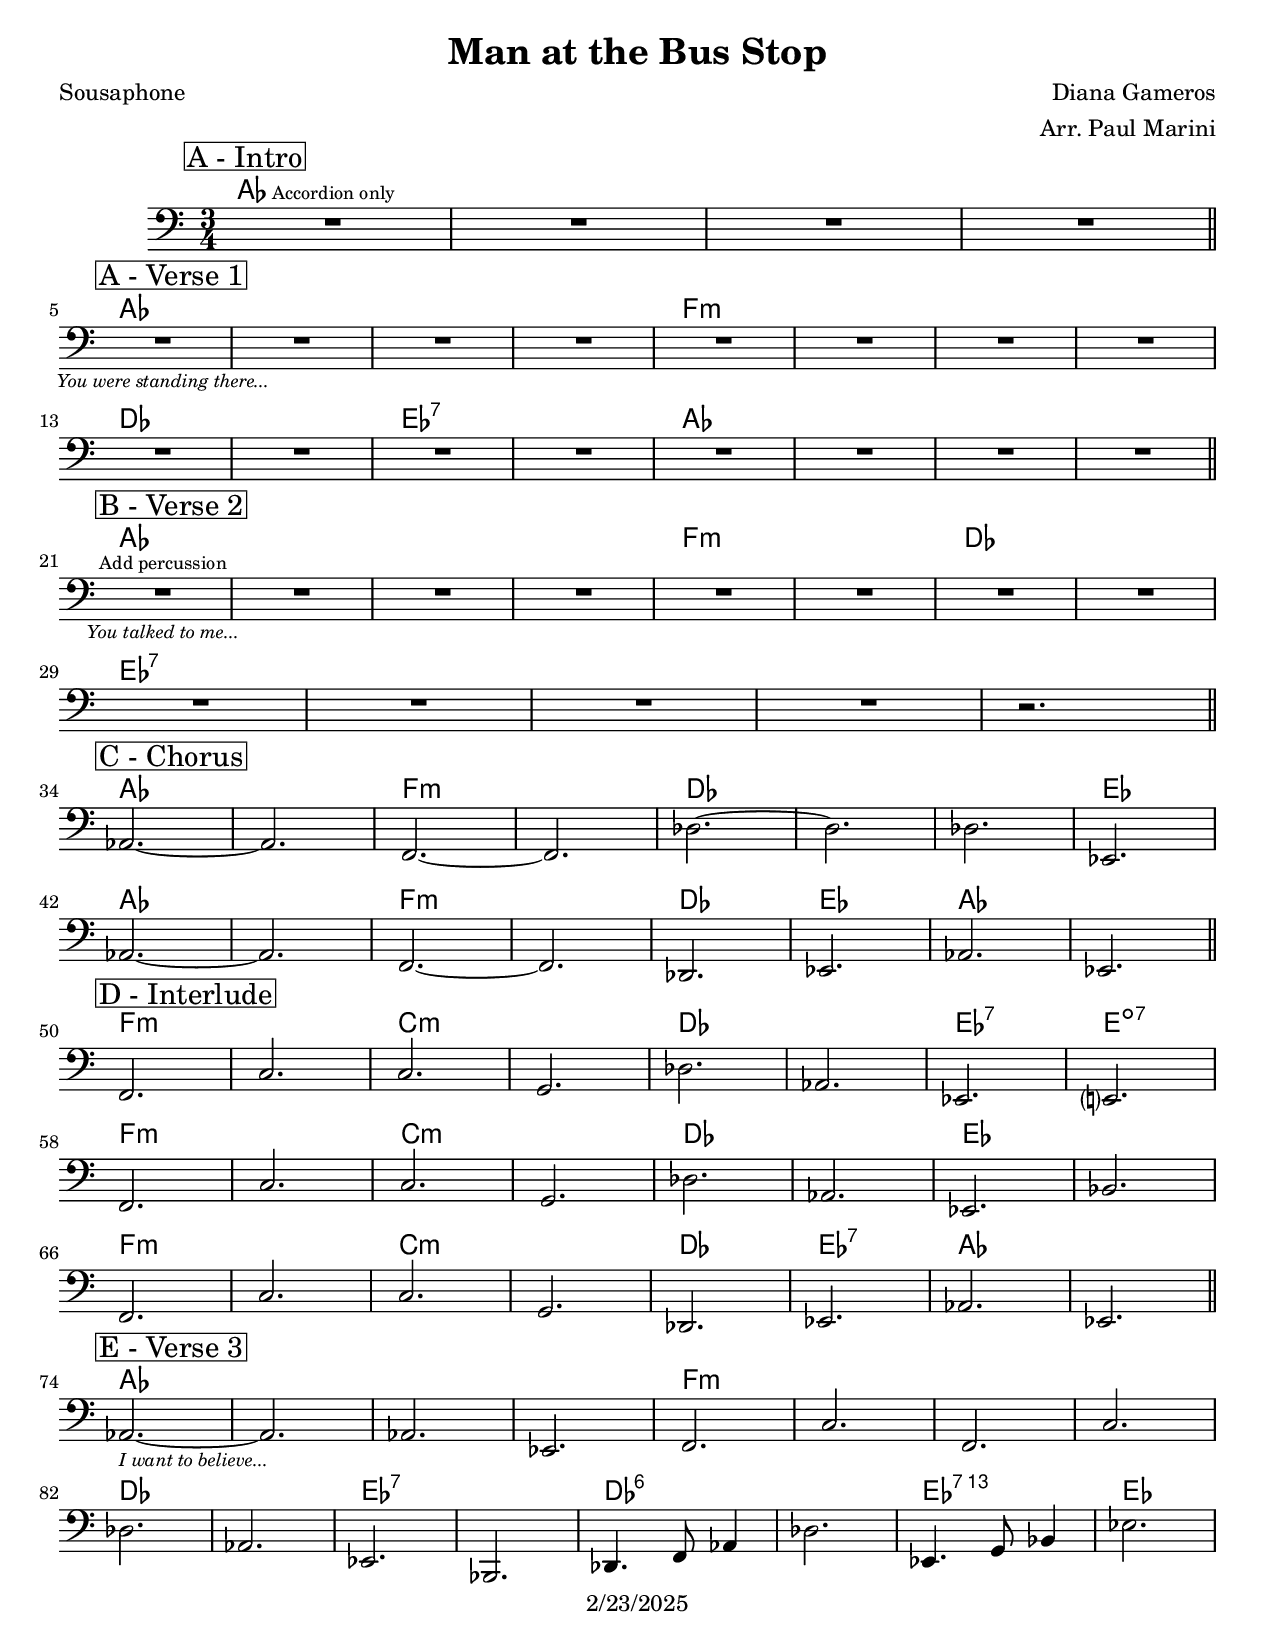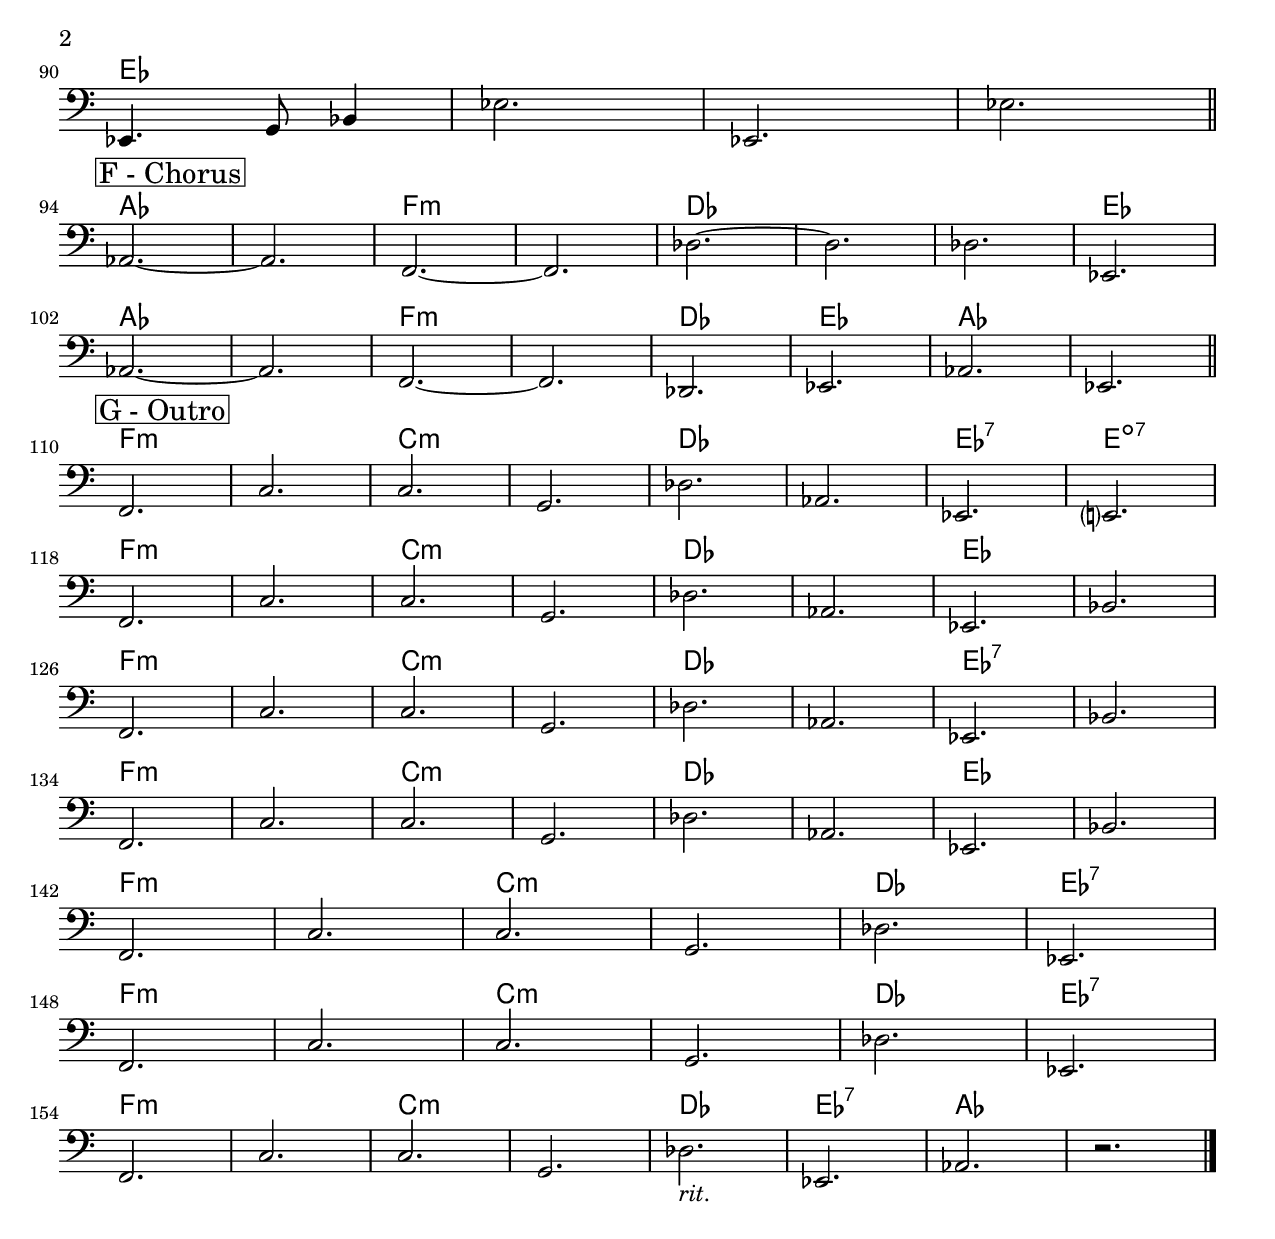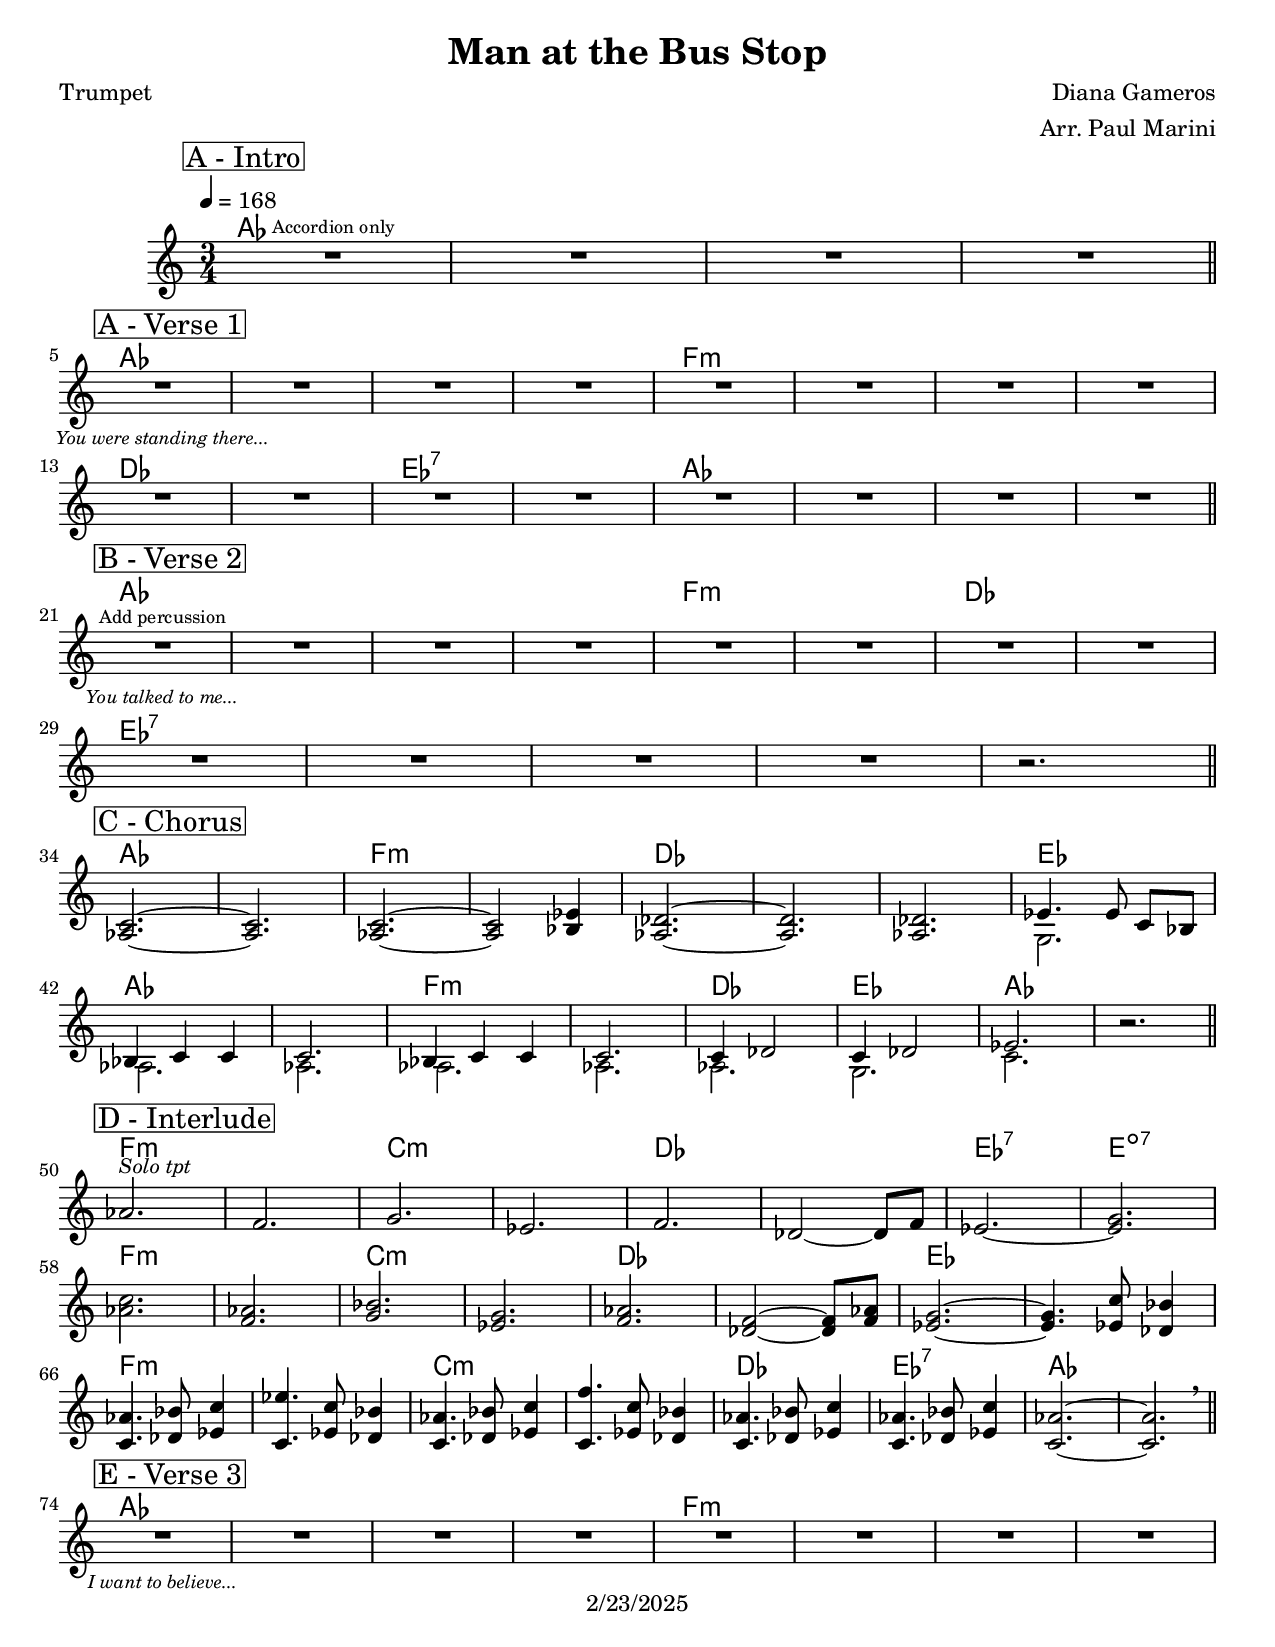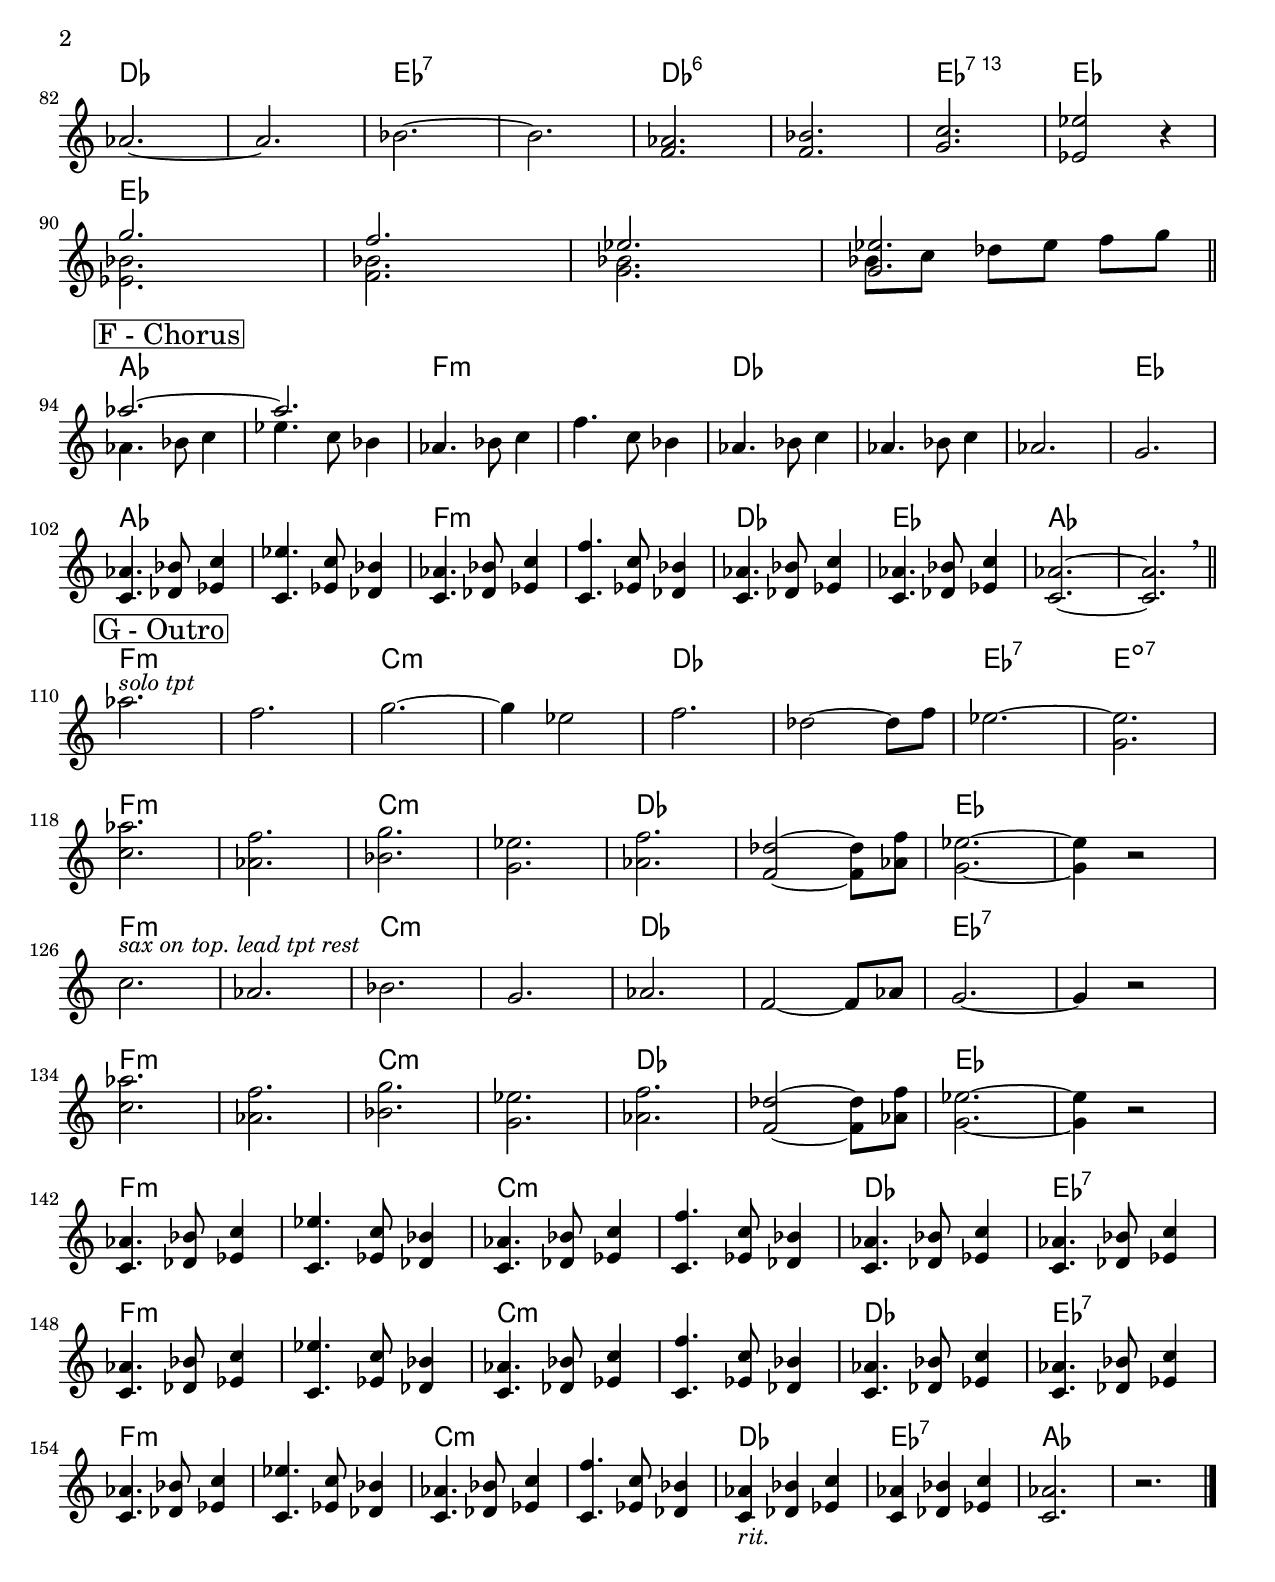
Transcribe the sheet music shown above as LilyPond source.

\version "2.24.4"

\header {
	title = "Man at the Bus Stop"
	composer = "Diana Gameros"
	arranger = "Arr. Paul Marini"
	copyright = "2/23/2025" %date of latest edits
}
\paper {
  #(set-paper-size "letter")
  }

%{ split part:
%	<<
%		{ c8 d e f g f e d | c1 | }
%	\\
%		{ c,2 d8 e f g | c4 g e c | }
%	>>
%}

%{ modified notes:
%   small notes:     \magnifyMusic #0.75 { ... }
%   slash notation:  \improvisationOn 
%}

vocal_reference = { \relative c'' { 
	\overrideTimeSignatureSettings
      3/4               % timeSignatureFraction
      1/16              % baseMomentFraction
      #'(4 4 4)       % beatStructure
      #'()				% beamExceptions
	\time 3/4

	\mark \markup { \box "A - Intro" }
  r2.^\markup { \tiny "Accordion only" } | r2. | r2. | r2. |
\break

	\mark \markup { \box "A - Verse 1" }
  aes2_\markup { \italic \tiny "You were standing there..." } bes4 | aes2 c4 | ees2. | r2. | 
  f2 aes4 | f2 ees4 | c2. | r2. | 
\break
  ees4 f ees | f2. |  ees4 f ees | f ees des | 
  c2. |  r2. | r2. | r2. | \bar "||"
\break

	\mark \markup { \box "B - Verse 2" }
  aes2.^\markup { \tiny "Add percussion" }_\markup {  \italic \tiny "You talked to me..." } | aes2 c4 | ees2. | r4 ees ees | 
  aes8 f~ f4 ees | f4 ees ees | aes4 f8 ees~ ees4 | f ees ees |
\break
  aes4 f ees | aes2. | g2. | f2. | ees2. | \bar "||"
\break

	\mark \markup { \box "C - Chorus" }
  aes,4. bes8 c4 | ees4. c8 bes4 | aes4. bes8 c4 | f4. c8 bes4 |
  aes4. bes8 c4 | aes4. bes8 c4 | aes2. | g |
\break
  aes4. bes8 c4 | ees4. c8 bes4 | aes4. bes8 c4 | f4. c8 bes4 |
  aes4. bes8 c4 | aes4. bes8 c4 | aes2. | r | \bar "||"
\break

	\mark \markup { \box "D - Interlude" }
  R2.*4 |
  R2.*4 |
\break
  R2.*4 |
  R2.*4 |
\break
  R2.*4 |
  R2.*4 | \bar "||"
\break

	\mark \markup { \box "E - Verse 3" }
  aes2_\markup { \italic \tiny "I want to believe..." } bes4 | aes2 c4 | ees2. | r2. | 
  f2 aes4 | f2 ees4 | c2. | r2. | 
\break
  ees4 f8 ees~ ees4 | f2. |  ees4 f8 ees~ ees4 | f2. | 
  ees4 f ees | f ees ees | aes f ees | 
\break
  aes2. | g | f | ees~ | ees |
  \bar "||"
\break

	\mark \markup { \box "F - Chorus" }
  aes,4. bes8 c4 | ees4. c8 bes4 | aes4. bes8 c4 | f4. c8 bes4 |
  aes4. bes8 c4 | aes4. bes8 c4 | aes2. | g |
\break
  aes4. bes8 c4 | ees4. c8 bes4 | aes4. bes8 c4 | f4. c8 bes4 |
  aes4. bes8 c4 | aes4. bes8 c4 | aes2. | r | \bar "||"
\break

	\mark \markup { \box "G - Outro" }
  R2.*4 |
  R2.*4 |
  R2.*4 |
  R2.*4 |
\break

  R2.*4 |
  R2.*4 |
  R2.*4 |
  R2.*4 |
\break

  R2.*4 |
  r2. | r2. |
\break
  R2.*4 |
  r2. | r2. |
\break

  R2.*4 |
  R2._\markup { \italic "rit." } | R2. | R2. | R2. |
  \bar "|."

}}

trumpet = { \relative c'' { 
  \tempo 4 = 168
	\overrideTimeSignatureSettings
      3/4               % timeSignatureFraction
      1/16              % baseMomentFraction
      #'(4 4 4)       % beatStructure
      #'()				% beamExceptions
	\time 3/4

	\mark \markup { \box "A - Intro" }
  R2.*4^\markup { \tiny "Accordion only" } | \bar "||"
\break

	\mark \markup { \box "A - Verse 1" }
  R2._\markup { \italic \tiny "You were standing there..." } | R2. | R2. | R2. | 
  R2.*4 |
\break
  R2.*4 |
  R2.*4 | \bar "||"
\break

	\mark \markup { \box "B - Verse 2" }
  R2.^\markup { \tiny "Add percussion" }_\markup {  \italic \tiny "You talked to me..." } | R2. | R2. | R2. | 
  R2.*4 |
\break
  R2.*4 | r2. | \bar "||"
\break

	\mark \markup { \box "C - Chorus" }
  <aes, c>2.~ | <aes c>2. | <aes c>2.~ | <aes c>2 <bes ees>4 | 
  <aes des>2.~ | <aes des>2. | <aes des>2. | 
	<<
		{ ees'4. ees8 c bes | }
	\\
		{ g2. | }
	>> |
\break

	<<
		{ bes4 c c | c2. | bes4 c c | c2. | c4 des2 | c4 des2 | ees2. | }
	\\
		{ aes,2. | aes | aes | aes | aes | g | c | }
	>> |
r2. | \bar "||"
\break

	\mark \markup { \box "D - Interlude" }
  aes'2.^\markup {\small \italic "Solo tpt"} | f | g | ees |
  f2. | des2~ des8 f | ees2.~ | <ees g> |
\break
  <aes c>2. | <f aes> | <g bes> | <ees g> |
  <f aes>2. | <des f>2~ <des f>8 <f aes> | <ees g>2.~ | <ees g>4. <ees c'>8 <des bes'>4 |
\break
  <c aes'>4. <des bes'>8 <ees c'>4 | <c ees'>4. <ees c'>8 <des bes'>4 | <c aes'>4. <des bes'>8 <ees c'>4 | <c f'>4. <ees c'>8 <des bes'>4 |
  <c aes'>4. <des bes'>8 <ees c'>4 |<c aes'>4. <des bes'>8 <ees c'>4 | <c aes'>2.~ | <c aes'> \breathe | \bar "||"
\break
% }}

% trumpet_ensebmle_two = { \relative c' { 
%   \tempo 4 = 150
% 	\overrideTimeSignatureSettings
%       3/4               % timeSignatureFraction
%       1/16              % baseMomentFraction
%       #'(4 4 4)       % beatStructure
%       #'()				% beamExceptions
% 	\time 3/4

	\mark \markup { \box "E - Verse 3" }
  R2._\markup { \italic \tiny "I want to believe..." } | R2. | R2. | R2. | 
  R2.*4 | 
\break
  aes'2.~ | aes | bes~ | bes | 
  <f aes>2. | <f bes> | <g c> | <ees ees'>2 r4 | 
\break
  <<
    { g'2. | f | ees | <g, ees'> | }
    \\
    % { <ees, bes'>2. | <f bes> | <g bes> | <ees bes'>8 <ees c'> <f des'> <g ees'> <aes f'> <bes g'> | }
    { <ees bes'>2. | <f bes> | <g bes> | bes8 c des ees f g | }
  >>
  \bar "||"
\break

	\mark \markup { \box "F - Chorus" }
  <<
  {aes 2.~ | aes | }
    \\
  { aes,4. bes8 c4 | ees4. c8 bes4 | }
  >>
  
  aes4. bes8 c4 | f4. c8 bes4 |
  aes4. bes8 c4 | aes4. bes8 c4 | aes2. | g |
\break
  <c, aes'>4. <des bes'>8 <ees c'>4 | <c ees'>4. <ees c'>8 <des bes'>4 | <c aes'>4. <des bes'>8 <ees c'>4 | <c f'>4. <ees c'>8 <des bes'>4 |
  <c aes'>4. <des bes'>8 <ees c'>4 |<c aes'>4. <des bes'>8 <ees c'>4 | <c aes'>2.~ | <c aes'> \breathe | \bar "||"
\break

	\mark \markup { \box "G - Outro" }
  aes''2.^\markup { \italic "solo tpt" } | f | g~ | g4 ees2 |
  f2. | des2~ des8 f | ees2.~ | <g, ees'> |
\break
  <c aes'>2. | <aes f'> | <bes g'> | <g ees'> |
  <aes f'>2. | <f des'>2~ <f des'>8 <aes f'> | <g ees'>2.~ | <g ees'>4 r2 |
\break
  c2.^\markup { \italic "sax on top. lead tpt rest" } | aes | bes | g |
  aes2. | f2~ f8 aes | g2.~ | g4 r2 |
\break
  <c aes'>2. | <aes f'> | <bes g'> | <g ees'> |
  <aes f'>2. | <f des'>2~ <f des'>8 <aes f'> | <g ees'>2.~ | <g ees'>4 r2 |
\break

  <c, aes'>4. <des bes'>8 <ees c'>4 | <c ees'>4. <ees c'>8 <des bes'>4 | <c aes'>4. <des bes'>8 <ees c'>4 | <c f'>4. <ees c'>8 <des bes'>4 |
  <c aes'>4. <des bes'>8 <ees c'>4 |<c aes'>4. <des bes'>8 <ees c'>4 |
\break
  <c aes'>4. <des bes'>8 <ees c'>4 | <c ees'>4. <ees c'>8 <des bes'>4 | <c aes'>4. <des bes'>8 <ees c'>4 | <c f'>4. <ees c'>8 <des bes'>4 |
  <c aes'>4. <des bes'>8 <ees c'>4 |<c aes'>4. <des bes'>8 <ees c'>4 |
\break

  <c aes'>4. <des bes'>8 <ees c'>4 | <c ees'>4. <ees c'>8 <des bes'>4 | <c aes'>4. <des bes'>8 <ees c'>4 | <c f'>4. <ees c'>8 <des bes'>4 |
  <c aes'>4_\markup { \italic "rit." } <des bes'> <ees c'> |<c aes'> <des bes'> <ees c'> |
  <c aes'>2. | r | \bar "|."

}}


reeds = { \relative c'' { 
	\overrideTimeSignatureSettings
      3/4               % timeSignatureFraction
      1/16              % baseMomentFraction
      #'(4 4 4)       % beatStructure
      #'()				% beamExceptions
	\time 3/4

	\mark \markup { \box "A - Intro" }
  R2.*4^\markup { \tiny "Accordion only" } | \bar "||"
\break

	\mark \markup { \box "A - Verse 1" }
  R2._\markup { \italic \tiny "You were standing there..." } | R2. | R2. | R2. | 
  R2.*4 |
\break
  R2.*4 |
  R2.*4 | \bar "||"
\break

	\mark \markup { \box "B - Verse 2" }
  R2.^\markup { \tiny "Add percussion" }_\markup {  \italic \tiny "You talked to me..." } | R2. | R2. | R2. | 
  R2.*4 |
\break
  R2.*4 | r2. | \bar "||"
\break

	\mark \markup { \box "C - Chorus" }
  R2. | R2. | R2. | R2. | 
  R2.*4 |
\break
  R2.*4 |
  R2.*4 | \bar "||"
\break

	\mark \markup { \box "D - Interlude" }
  R2.*4 |
  R2.*4 |
\break
<<
  {
    c8^\markup { \italic "clar. top, sax bottom" } bes c ees f aes | c2. | c,8 bes c ees g bes | c2. |
    des,8 c des f aes c | des2. | des8 bes bes aes aes g | f ees ees des des c |
  }
\\
  {
    r2. | c,8 bes c ees f aes | c2. | c,8 bes c ees g bes | 
    c2. | des,8 c des f aes c | f8 des des c c bes | aes g g f f ees |
  }
>>
\break

  <f c'>2.~ | <f c'>4 r2 | r2. | r | 
  R2.*4 | \bar "||"
\break
% }}

% reeds_two = { \relative c'' { 
% 	\overrideTimeSignatureSettings
%       3/4               % timeSignatureFraction
%       1/16              % baseMomentFraction
%       #'(4 4 4)       % beatStructure
%       #'()				% beamExceptions
% 	\time 3/4

	\mark \markup { \box "E - Verse 3" }
  R2._\markup { \italic \tiny "I want to believe..." } | R2. | R2. | R2. | 
  R2.*4 | 
\break
  R2.*4 | 
  des'2. | des | ees2. | ees2 r4 |
\break
  \tuplet 3/2 { ees8^\markup { \italic "Morgan" } g,, bes } \tuplet 3/2 { ees8 g bes } ees4 |
  \tuplet 3/2 { ees8 g,, bes } \tuplet 3/2 { ees8 g bes } ees4 |
  \tuplet 3/2 { g8 g,, bes } \tuplet 3/2 { ees8 g8 bes } \tuplet 3/2 { ees8 g8 bes } | 
  ees2. | \bar "||"
\break

	\mark \markup { \box "F - Chorus" }
  aes,,,4. bes8 c4 | ees4. c8 bes4 | aes4. bes8 c4 | f4. c8 bes4 |
  aes4. bes8 c4 | aes4. bes8 c4 | aes2. | bes |
\break
  c4. des8 ees4 | c4. ees8 des4 | c4. des8 ees4 | c4. ees8 des4 |
  c4. des8 ees4 | c4. des8 ees4 | c2.~ | c |
  \bar "||"
\break

	\mark \markup { \box "G - Outro" }
  R2.*4 |
  R2.*4 |
\break
<<
  {
    c'8 bes c ees f aes | c2. | c,8 bes c ees g bes | c2. |
    des,8 c des f aes c | des2. | des8 bes bes aes aes g | f ees ees des des c |
  }
\\
  {
    r2. | c,8 bes c ees f aes | c2. | c,8 bes c ees g bes | 
    c2. | des,8 c des f aes c | f8 des des c c bes | aes g g f f ees |
  }
>>
\break

<<
  {
    c''2.~ | c~ | c | ees |
    c2. | bes2 aes4 | g8 aes g2~ | g2. | 
  }
\\
  {
    aes2. | f | g | ees |
    f2. | des2~ des8 f | ees2.~ | ees |
  }
>>
\break
<<
  {
    c'2.~ | c~ | c | ees |
    c2. | bes2 aes4 | g8 aes g2~ | g2. | 
  }
\\
  {
    aes2. | f | g | ees |
    f2. | des2~ des8 f | ees2.~ | ees |
  }
>>
\break

<<
  {
    c8 bes c ees f aes | c2. | c,8 bes c ees g bes | c2. |
    des,8 c des f aes c | des bes bes g g ees |
  }
\\
  {
    r2. | c,8 bes c ees f aes | c2. | c,8 bes c ees g bes | 
    c2. | f8 des des bes bes g |
  }
>>
\break
<<
  {
    c8 bes c ees f aes | c2. | c,8 bes c ees g bes | c2. |
    des,8 c des f aes c | des bes bes g g ees |
  }
\\
  {
    f,2. | c8 bes c ees f aes | c2. | c,8 bes c ees g bes | 
    c2. | f8 des des bes bes g |
  }
>>
\break
<<
  {
    c8 bes c ees f aes | c2. | c,8 bes c ees g bes | c2. |
    des,8 c des f aes c | des2. | 
  }
\\
  {
    f,,2. | c8 bes c ees f aes | c2. | c,8 bes c ees g bes | 
    c2._\markup { \italic "rit." } | bes | 
  }
>>

  <aes c'>2. | r | \bar "|."

}}

midbrass = { \relative c { 
	\overrideTimeSignatureSettings
      3/4               % timeSignatureFraction
      1/16              % baseMomentFraction
      #'(4 4 4)       % beatStructure
      #'()				% beamExceptions
	\time 3/4

	\mark \markup { \box "A - Intro" }
  R2.*4^\markup { \tiny "Accordion only" } | \bar "||"
\break

	\mark \markup { \box "A - Verse 1" }
  R2._\markup { \italic \tiny "You were standing there..." } | R2. | R2. | R2. | 
  R2.*4 |
\break
  R2.*4 |
  R2.*4 | \bar "||"
\break

	\mark \markup { \box "B - Verse 2" }
  R2.^\markup { \tiny "Add percussion" }_\markup {  \italic \tiny "You talked to me..." } | R2. | R2. | R2. | 
  R2.*4 |
\break
  R2.*4 | r2. | \bar "||"
\break

	\mark \markup { \box "C - Chorus" }
  R2. | R2. | R2. | R2. | 
  R2.*4 |
\break
  R2.*4 |
  R2.*4 | \bar "||"
\break

	\mark \markup { \box "D - Interlude" }
  <f aes c>2.~ | <f aes c>4 <f aes c> <g bes des> | <g c ees>2.~ | <g c ees>  |
  <f aes des>2.~ | <f aes des>4 <ees g bes> <f aes c> | <ees bes' des>2. | <e? g des'>2. | 
\break

  <f aes c>2.~ | <f aes c>4 <f aes c> <g bes des> | <g c ees>2.~ | <g c ees> |
  <f aes des>2.~ | <f aes des>4 <ees g bes> <f aes c> | <g bes des>2. | <g bes ees>2. | 
\break
  <f f'>2.~ | <f f'> | <ees ees'> | r4 <ees g c>2 | 
  <f aes des>2 r4 | <g bes des>2 r4 | <ees aes c>2.~ | <ees aes c>4 r2 |
  \bar "||"
\break
% }}

% midbrass_two = { \relative c { 
% 	\overrideTimeSignatureSettings
%       3/4               % timeSignatureFraction
%       1/16              % baseMomentFraction
%       #'(4 4 4)       % beatStructure
%       #'()				% beamExceptions
% 	\time 3/4

	\mark \markup { \box "E - Verse 3" }
  R2._\markup { \italic \tiny "I want to believe..." } | R2. | R2. | R2. | 
  R2.*4 | 
\break
  f2.~ | f | g~ | g |
  <des aes' bes>2. | <f aes des> | <bes, g' des'> | <ees ees'>4-- r8 <g bes ees>16 <g bes ees> <g bes ees>4-.| 
\break
  <g bes ees>4-- r8 <g bes ees>16 <g bes ees> <g bes ees>4-.| <g bes ees>4-- r8 <g bes ees>16 <g bes ees> <g bes ees>4-.|
  <g bes ees>4-- r8 <g bes ees>16 <g bes ees> <g bes ees>4-.| <g bes ees>2. | 
  \bar "||"
\break

	\mark \markup { \box "F - Chorus" }
  r4. <ees aes c>16 <ees aes c> <ees aes c>4 | <ees aes c>4. r4. |
  r4. <f aes c>16 <f aes c> <f aes c>4 | <f aes c>4. r4. |
  r4. <f aes des>16 <f aes des> <f aes des>4 | <f aes des>4. r4. |
  r4. <f aes des>16 <f aes des> <f aes des>4 | <g bes des>4. r4. |
\break
  r4. <ees aes c>16 <ees aes c> <ees aes c>4 | <ees aes c>4. r4. |
  r4. <f aes c>16 <f aes c> <f aes c>4 | <f aes c>4. r4. |
  r4. <f aes des>16 <f aes des> <f aes des>4 | <g bes des>4. r4. |
  <ees aes c>2.~ | <ees aes c> |
  \bar "||"
\break

	\mark \markup { \box "G - Outro" }
  r4. <f aes c>16 <f aes c> <f aes c>4 | <f aes c>4. r4. |
  r4. <g c ees>16 <g c ees> <g c ees>4 | <g c ees>4. r4. |
  r4. <f aes des>16 <f aes des> <f aes des>4 | <f aes des>4. r4. |
  r4. <ees bes' des>16 <ees bes' des> <ees bes' des>4 | <e? bes' des>4. r4. |
\break
  r4. <f aes c>16 <f aes c> <f aes c>4 | <f aes c>4. r4. |
  r4. <g c ees>16 <g c ees> <g c ees>4 | <g c ees>4. r4. |
  r4. <f aes des>16 <f aes des> <f aes des>4 | <f aes des>4. r4. |
  r4. <g bes des>16 <g bes des> <g bes des>4 | <g bes ees>4. r4. |
\break
  r4. <f aes c>16 <f aes c> <f aes c>4 | <f aes c>4. r4. |
  r4. <g c ees>16 <g c ees> <g c ees>4 | <g c ees>4. r4. |
  r4. <f aes des>16 <f aes des> <f aes des>4 | <f aes des>4. r4. |
  r4. <g bes des>16 <g bes des> <g bes des>4 | <g bes ees>4. r4. |
\break
  r4. <f aes c>16 <f aes c> <f aes c>4 | <f aes c>4. r4. |
  r4. <g c ees>16 <g c ees> <g c ees>4 | <g c ees>4. r4. |
  r4. <f aes des>16 <f aes des> <f aes des>4 | <f aes des>4. r4. |
  r4. <g bes des>16 <g bes des> <g bes des>4 | <g bes ees>4. r4. |
\break


  r4. <f aes c>16 <f aes c> <f aes c>4 | <f aes c>4. r4. |
  r4. <g c ees>16 <g c ees> <g c ees>4 | <g c ees>4. r4. |
  r4. <f aes des>16 <f aes des> <f aes des>4 | <g bes des>4. r4. |
\break
  r4. <f aes c>16 <f aes c> <f aes c>4 | <f aes c>4. r4. |
  r4. <g c ees>16 <g c ees> <g c ees>4 | <g c ees>4. r4. |
  r4. <f aes des>16 <f aes des> <f aes des>4 | <g bes des>2. |
\break

  <f aes c>2.~ | <f aes c>4 <f aes c> <g bes des> | <g c ees>2.~ | <g c ees> |
  <f aes des>2._\markup { \italic "rit." } | <g bes des> |
  <ees aes c>2. | r | \bar "|."
\break
}}

sous = { \relative c { 
	\overrideTimeSignatureSettings
      3/4               % timeSignatureFraction
      1/16              % baseMomentFraction
      #'(4 4 4)       % beatStructure
      #'()				% beamExceptions
	\time 3/4

	\mark \markup { \box "A - Intro" }
  R2.*4^\markup { \tiny "Accordion only" } | \bar "||"
\break

	\mark \markup { \box "A - Verse 1" }
  R2._\markup { \italic \tiny "You were standing there..." } | R2. | R2. | R2. | 
  R2.*4 |
\break
  R2.*4 |
  R2.*4 | \bar "||"
\break

	\mark \markup { \box "B - Verse 2" }
  R2.^\markup { \tiny "Add percussion" }_\markup {  \italic \tiny "You talked to me..." } | R2. | R2. | R2. | 
  R2.*4 |
\break
  R2.*4 | r2. | \bar "||"
\break

	\mark \markup { \box "C - Chorus" }
  aes2.~ | aes2. | f2.~ | f2. | 
  des'2.~ | des2. | des2. | ees, |
\break
  aes2.~ | aes2. | f2.~ | f2. | 
  des2. | ees2. | aes2. | ees |
  \bar "||"
\break

	\mark \markup { \box "D - Interlude" }
  f2. | c' | c | g | 
  des'2. | aes | ees | e? |
\break
  f2. | c' | c | g | 
  des'2. | aes | ees | bes' |
\break
  f2. | c' | c | g | 
  des2. | ees | aes | ees |
  \bar "||"
\break
% }}

% sous_two = { \relative c' { 
% 	\overrideTimeSignatureSettings
%       3/4               % timeSignatureFraction
%       1/16              % baseMomentFraction
%       #'(4 4 4)       % beatStructure
%       #'()				% beamExceptions
% 	\time 3/4

	\mark \markup { \box "E - Verse 3" }
  aes2.~_\markup { \italic \tiny "I want to believe..." } | aes2. | aes2. | ees2. | 
  f2. | c' | f, | c' | 
\break
  des2. | aes | ees | bes | 
  des4. f8 aes4 | des2. | ees,4. g8 bes4 | ees2. |
\break
  ees,4. g8 bes4 | ees2. | ees, | ees' | 
  \bar "||"
\break

	\mark \markup { \box "F - Chorus" }
  aes,2.~ | aes2. | f2.~ | f2. | 
  des'2.~ | des2. | des2. | ees, |
\break
  aes2.~ | aes2. | f2.~ | f2. | 
  des2. | ees2. | aes2. | ees | \bar "||"
\break

	\mark \markup { \box "G - Outro" }
  f2. | c' | c | g | 
  des'2. | aes | ees | e? |
\break
  f2. | c' | c | g | 
  des'2. | aes | ees | bes' |
\break

  f2. | c' | c | g | 
  des'2. | aes | ees | bes' |
\break
  f2. | c' | c | g | 
  des'2. | aes | ees | bes' |
\break

  f2. | c' | c | g | 
  des'2. | ees, |
\break
  f2. | c' | c | g | 
  des'2. | ees, |
\break

  f2. | c' | c | g | 
  des'2._\markup { \italic "rit." } | ees,| aes | r | \bar "|."

}}


changes = { \chordmode {
\time 3/4

% A - Intro
aes2. | aes | aes | aes |

% A - Verse 1
aes2. | aes | aes | aes |
f2.:m | f:m | f:m | f:m |
des2. des | ees:7 | ees:7 | 
aes2. | aes | aes | aes |

% B - Verse 2
aes2. | aes | aes | aes |
f2.:m | f:m | des | des | 
ees2.:7 | ees:7 | ees:7 | ees:7 | ees:7 | 

% C - Chorus
aes2. | aes | f:m | f:m |
des2. | des | des | ees |
aes2. | aes | f:m | f:m |
des2. | ees | aes | aes | 

% D - Interlude
f2.:m | f:m | c:m | c:m |
des2. | des | ees:7 | e:dim7 |
f2.:m | f:m | c:m | c:m |
des2. | des | ees | ees |
f2.:m | f:m | c:m | c:m |
des2. | ees:7 | aes | aes |
% }}

% changes_two = { \chordmode {

% E - Verse 3
aes2. | aes | aes | aes |
f2.:m | f:m | f:m | f:m | 
des2. | des | ees:7 | ees:7 | 
des2.:6 | des:6 | ees:7.13 | ees | 
ees2. | ees | ees | ees | 

% F - Chorus
aes2. | aes | f:m | f:m |
des2. | des | des | ees |
aes2. | aes | f:m | f:m |
des2. | ees | aes | aes | 

% G - Outro
f2.:m | f:m | c:m | c:m |
des2. | des | ees:7 | e:dim7 |
f2.:m | f:m | c:m | c:m |
des2. | des | ees | ees |

f2.:m | f:m | c:m | c:m |
des2. | des | ees:7 | ees:7 |
f2.:m | f:m | c:m | c:m |
des2. | des | ees | ees |

f2.:m | f:m | c:m | c:m |
des2. | ees:7 |
f2.:m | f:m | c:m | c:m |
des2. | ees:7 |

f2.:m | f:m | c:m | c:m |
des2. | ees:7 | aes | aes |

}}

\book {
	\bookOutputSuffix "score"
  \header { poet = "Score" }
	\score {
    <<
      \new ChordNames {
        \set chordChanges = ##t
        \changes
      }
      \new Staff { \clef treble
        \vocal_reference
      }
      \new Staff { \clef treble
        \trumpet
      }
      \new Staff { \clef treble
        \reeds
      }
      \new Staff { \clef bass
        \midbrass
      }
      \new Staff { \clef bass
        \sous
      }
    >>
	}
}
\book {
	\bookOutputSuffix "leadsheet"
  \header { poet = "Vocal Reference" }
	\score {
    <<
      \new ChordNames {
        \set chordChanges = ##t
        \changes
      }
      \new Staff { \clef treble
        \vocal_reference
      }
    >>
	}
}
% \book {
% 	\bookOutputSuffix "trumpet_with_vocal_reference"
%   \header { poet = "Trumpet" }
% 	\score {
%     <<
%       \new ChordNames {
%         \set chordChanges = ##t
%         \changes
%       }
%       \new Staff { \clef treble
%         \vocal_reference
%       }
%       \new Staff { \clef treble
%         \trumpet
%       }
%     >>
% 	}
% }
\book {
	\bookOutputSuffix "trumpet"
  \header { poet = "Trumpet" }
	\score {
    <<
      \new ChordNames {
        \set chordChanges = ##t
        \changes
      }
      \new Staff { \clef treble
        \trumpet
      }
    >>
	}
}
% \book {
% 	\bookOutputSuffix "reeds_with_vocal_reference"
%   \header { poet = "Reeds" }
% 	\score {
%     <<
%       \new ChordNames {
%         \set chordChanges = ##t
%         \changes
%       }
%       \new Staff { \clef treble
%         \vocal_reference
%       }
%       \new Staff { \clef treble
%         \reeds
%       }
%     >>
% 	}
% }
\book {
	\bookOutputSuffix "reeds"
  \header { poet = "Reeds" }
	\score {
    <<
      \new ChordNames {
        \set chordChanges = ##t
        \changes
      }
      \new Staff { \clef treble
        \reeds
      }
    >>
	}
}

\book {
	\bookOutputSuffix "midbrass"
  \header { poet = "Midbrass" }
	\score {
    <<
      \new ChordNames {
        \set chordChanges = ##t
        \changes
      }
      \new Staff { \clef bass
        \midbrass
      }
    >>
	}
}

\book {
	\bookOutputSuffix "sous"
  \header { poet = "Sousaphone" }
	\score {
    <<
      \new ChordNames {
        \set chordChanges = ##t
        \changes
      }
      \new Staff { \clef bass
        \sous
      }
    >>
	}
}

\book {
	\score {
		<<
			\new Staff {
				\set Staff.midiInstrument = #"flute" \unfoldRepeats
				\vocal_reference
			}
			\new Staff {
				\set Staff.midiInstrument = #"trumpet" \unfoldRepeats
				\trumpet
			}
			\new Staff {
				\set Staff.midiInstrument = #"clarinet" \unfoldRepeats
				\reeds
			}
			\new Staff {
				\set Staff.midiInstrument = #"trombone" \unfoldRepeats
				\midbrass
			}
			\new Staff {
				\set Staff.midiInstrument = #"trumpet" \unfoldRepeats
				\sous
			}
		>>
		\midi { }
	}
}


% %{
% \book {
% 	\bookOutputSuffix "score_two"
%   \header { poet = "Score" }
% 	\score {
%     <<
%       \new ChordNames {
%         \set chordChanges = ##t
%         \changes_two
%       }
%       \new Staff { \clef treble
%         \vocal_reference_two
%       }
%       \new Staff { \clef treble
%         \trumpet_two
%       }
%       \new Staff { \clef treble
%         \reeds_two
%       }
%       \new Staff { \clef bass
%         \midbrass_two
%       }
%       \new Staff { \clef bass
%         \sous_two
%       }
%     >>
% 	}
% }

% \book {
% 	\score {
% 		<<
% 			\new Staff {
% 				\set Staff.midiInstrument = #"flute" \unfoldRepeats
% 				\vocal_reference_two
% 			}
% 			\new Staff {
% 				\set Staff.midiInstrument = #"trumpet" \unfoldRepeats
% 				\trumpet_two
% 			}
% 			\new Staff {
% 				\set Staff.midiInstrument = #"clarinet" \unfoldRepeats
% 				\reeds_two
% 			}
% 			\new Staff {
% 				\set Staff.midiInstrument = #"trombone" \unfoldRepeats
% 				\midbrass_two
% 			}
% 			\new Staff {
% 				\set Staff.midiInstrument = #"trumpet" \unfoldRepeats
% 				\sous_two
% 			}
% 		>>
% 		\midi { }
% 	}
% }
% %}

% %{
% \book {
% 	\score {
% 		<<
% 			\new Staff {
% 				\set Staff.midiInstrument = #"trumpet" \unfoldRepeats
% 				\test
% 			}
% 		>>
% 		\midi { }
% 	}
% }
% %}
